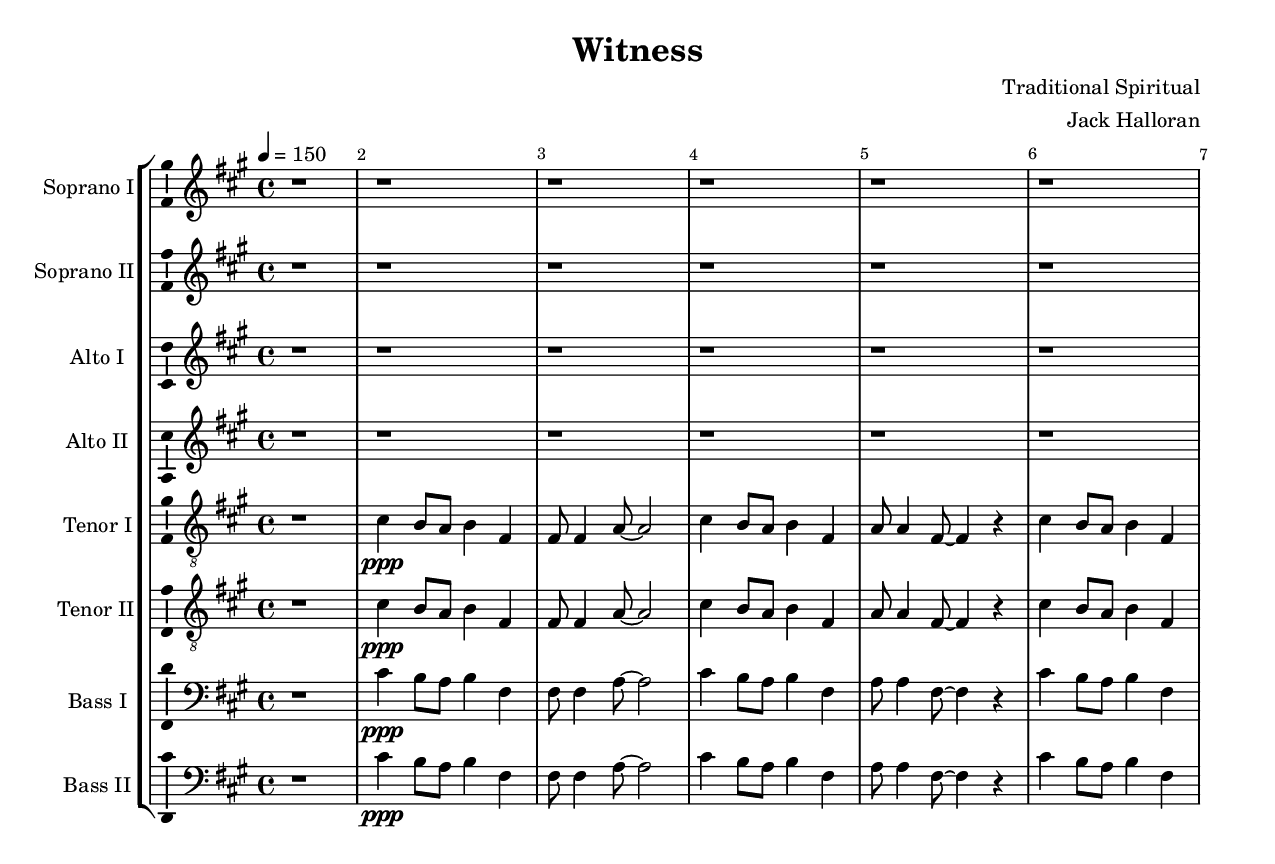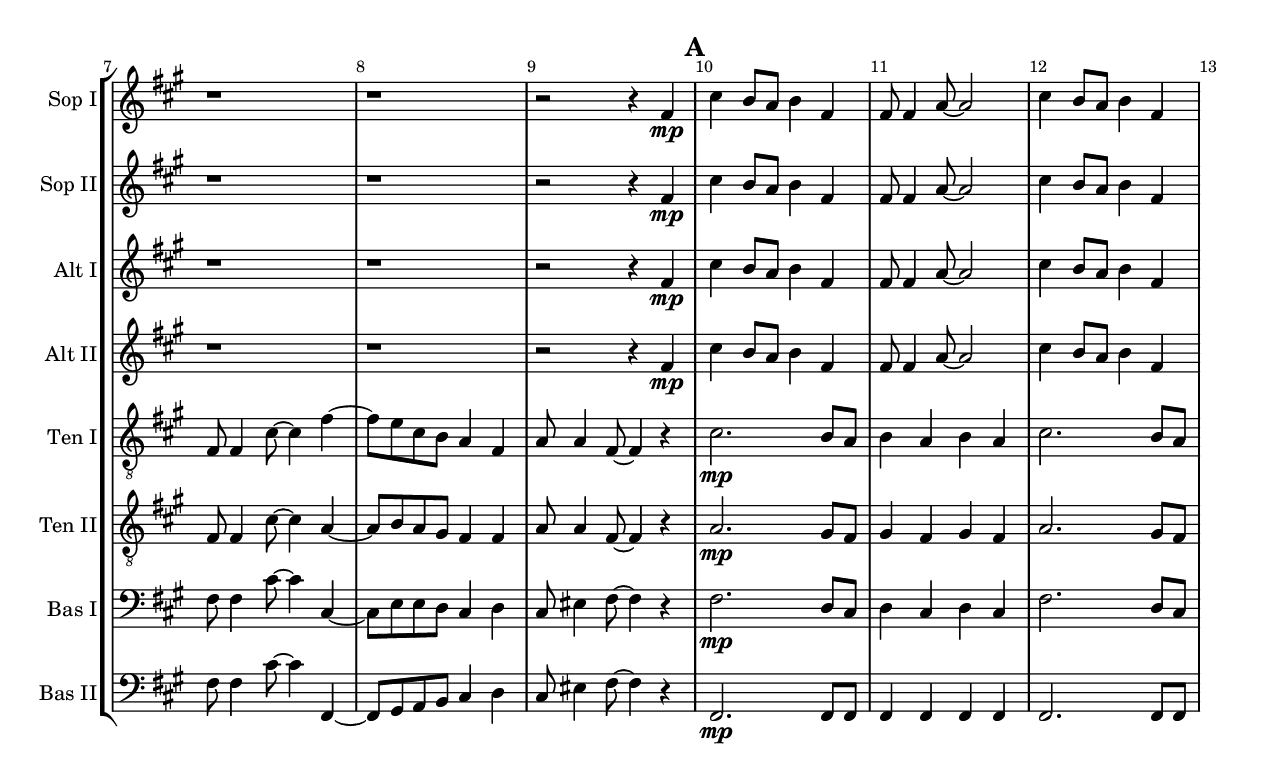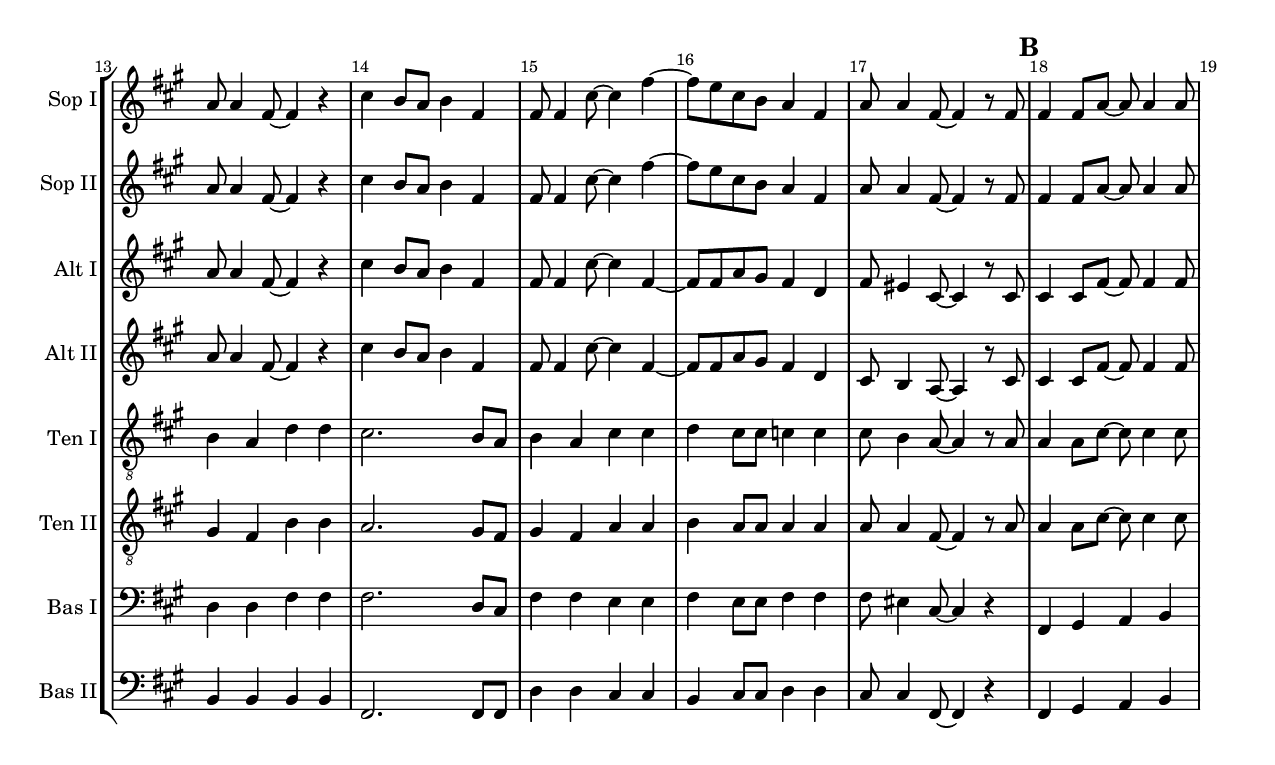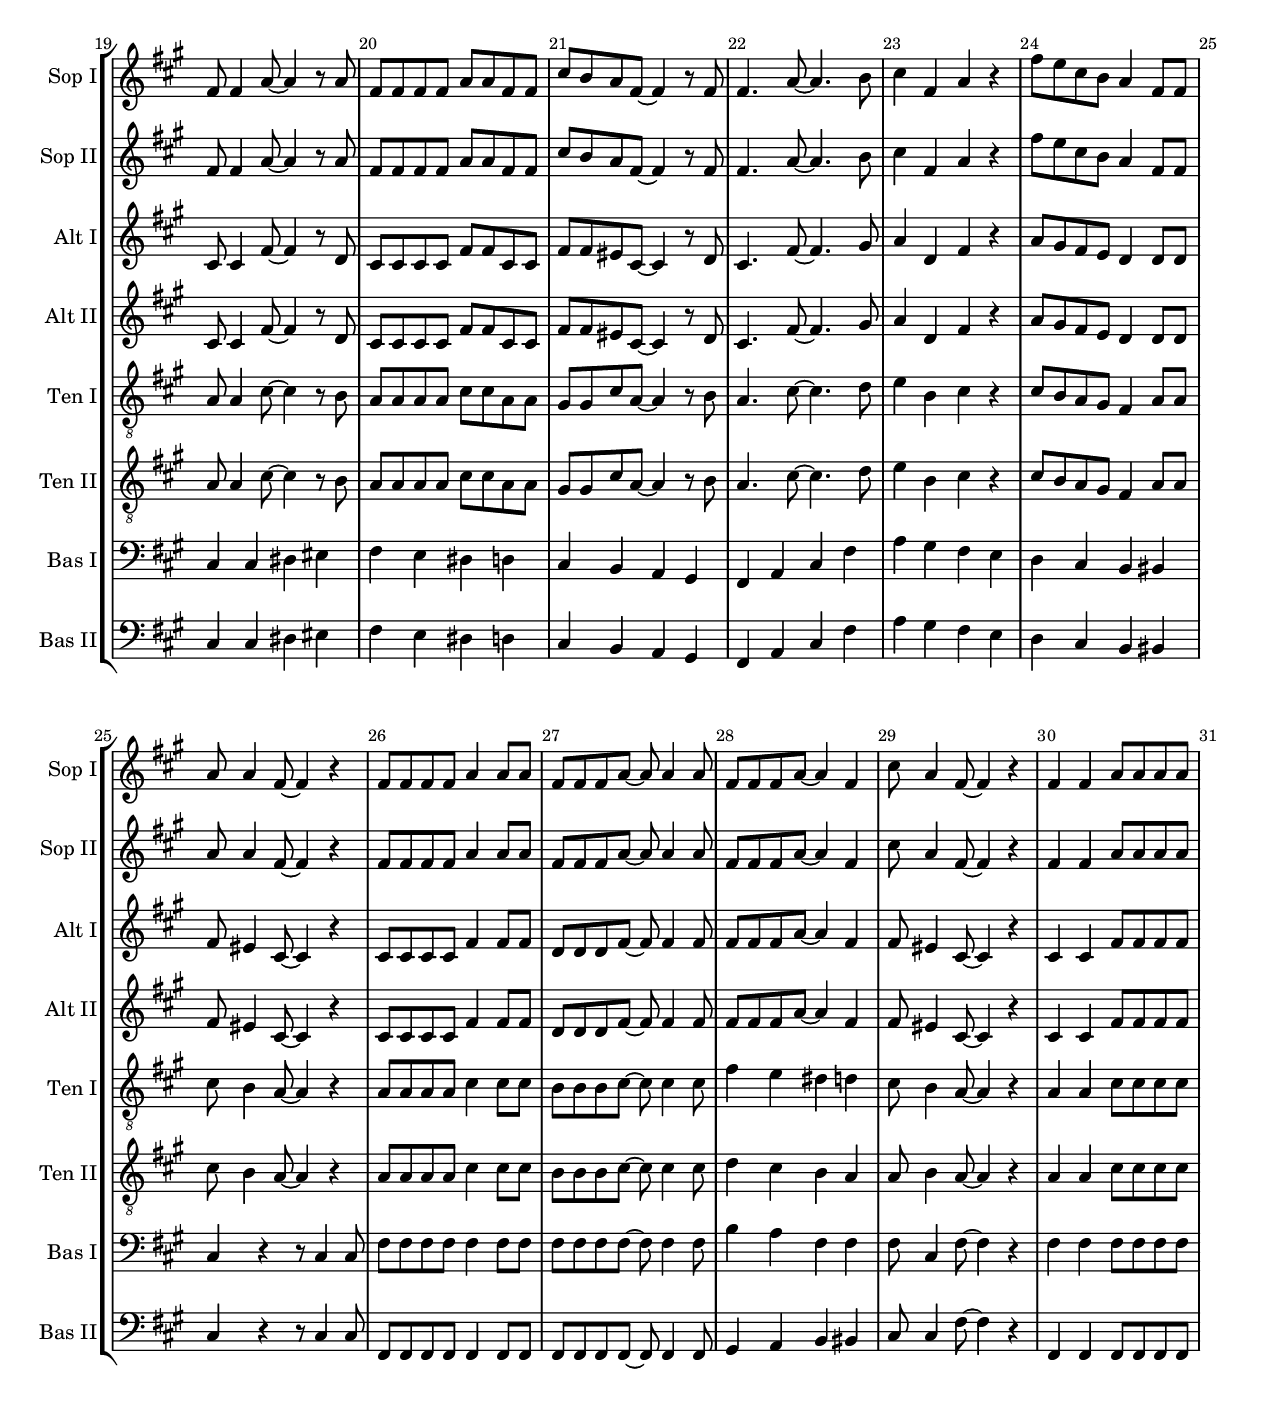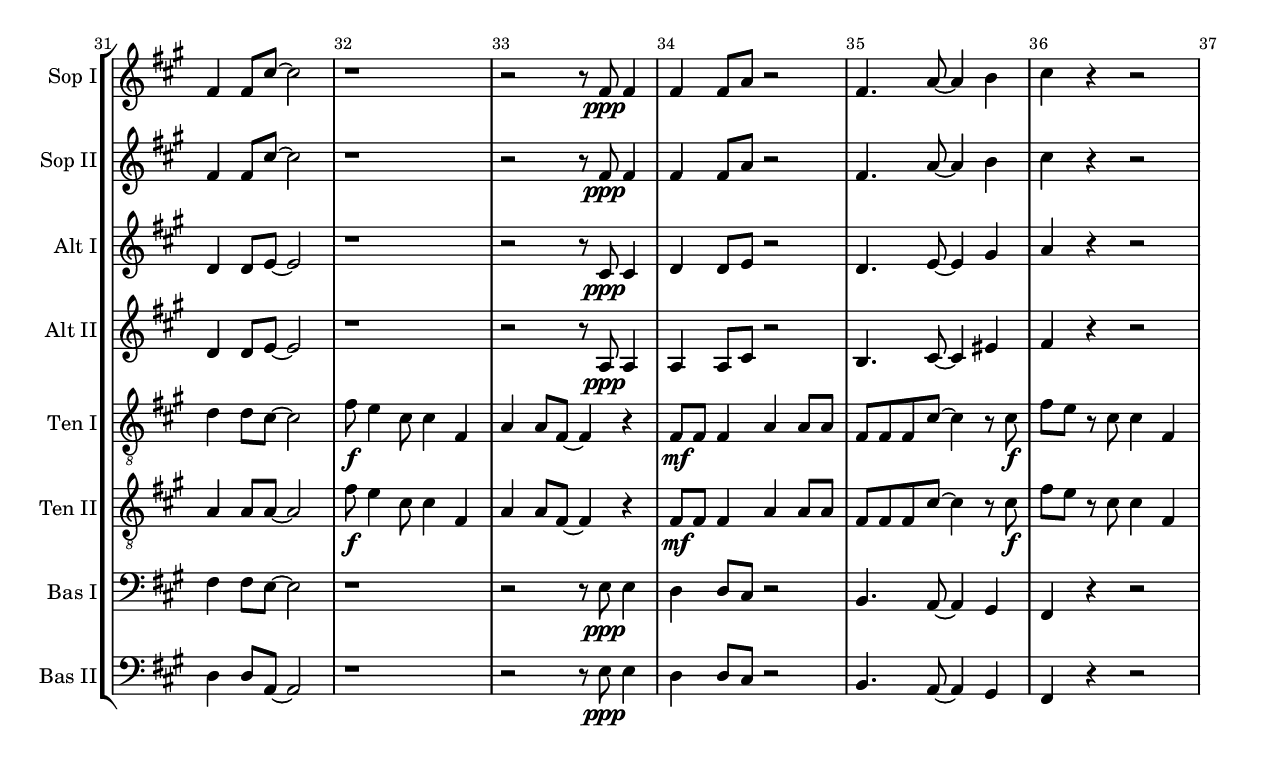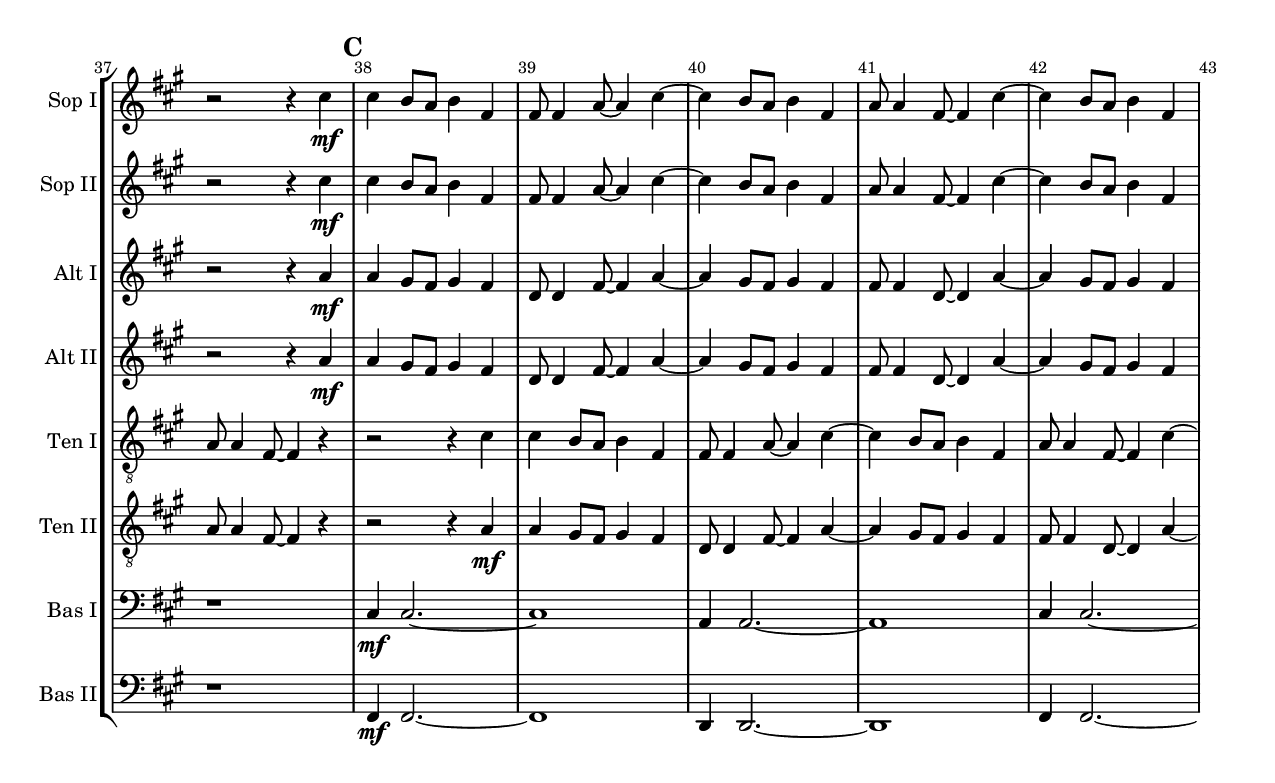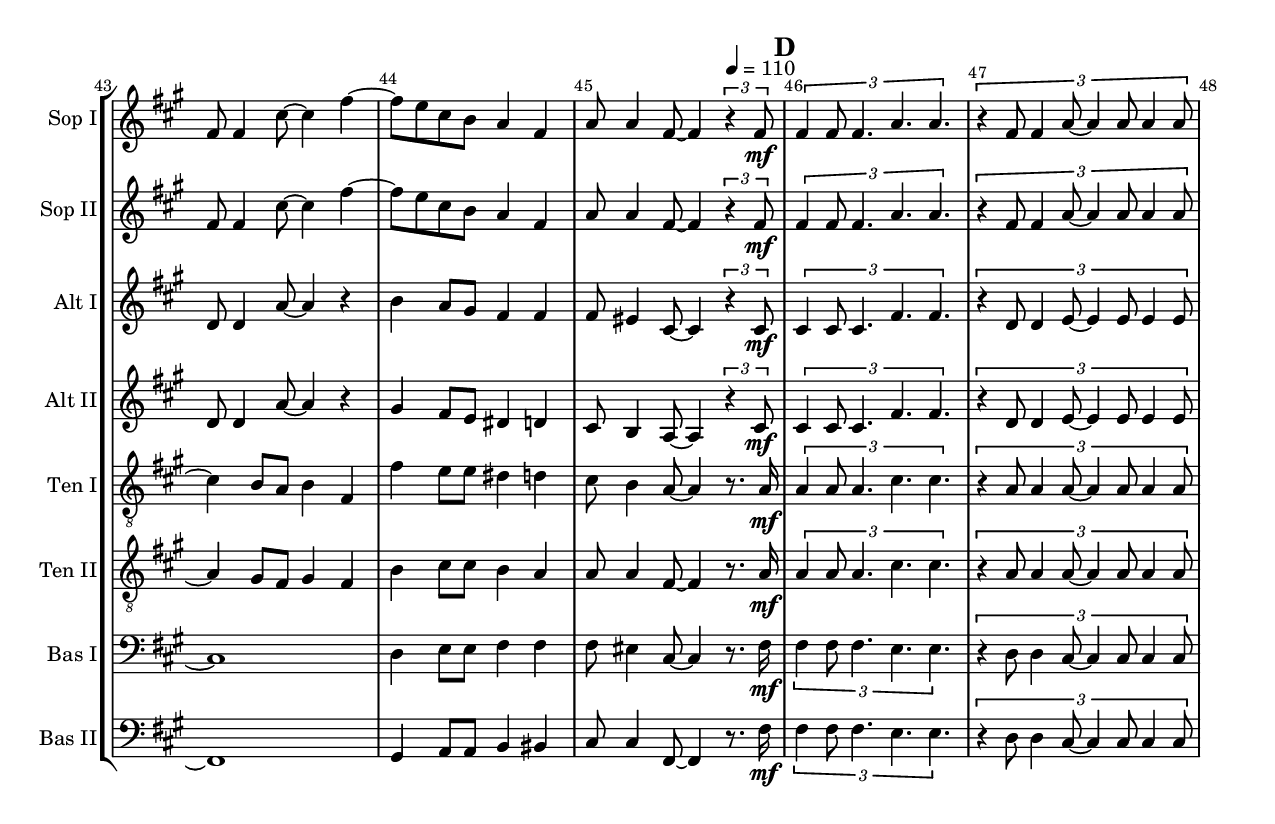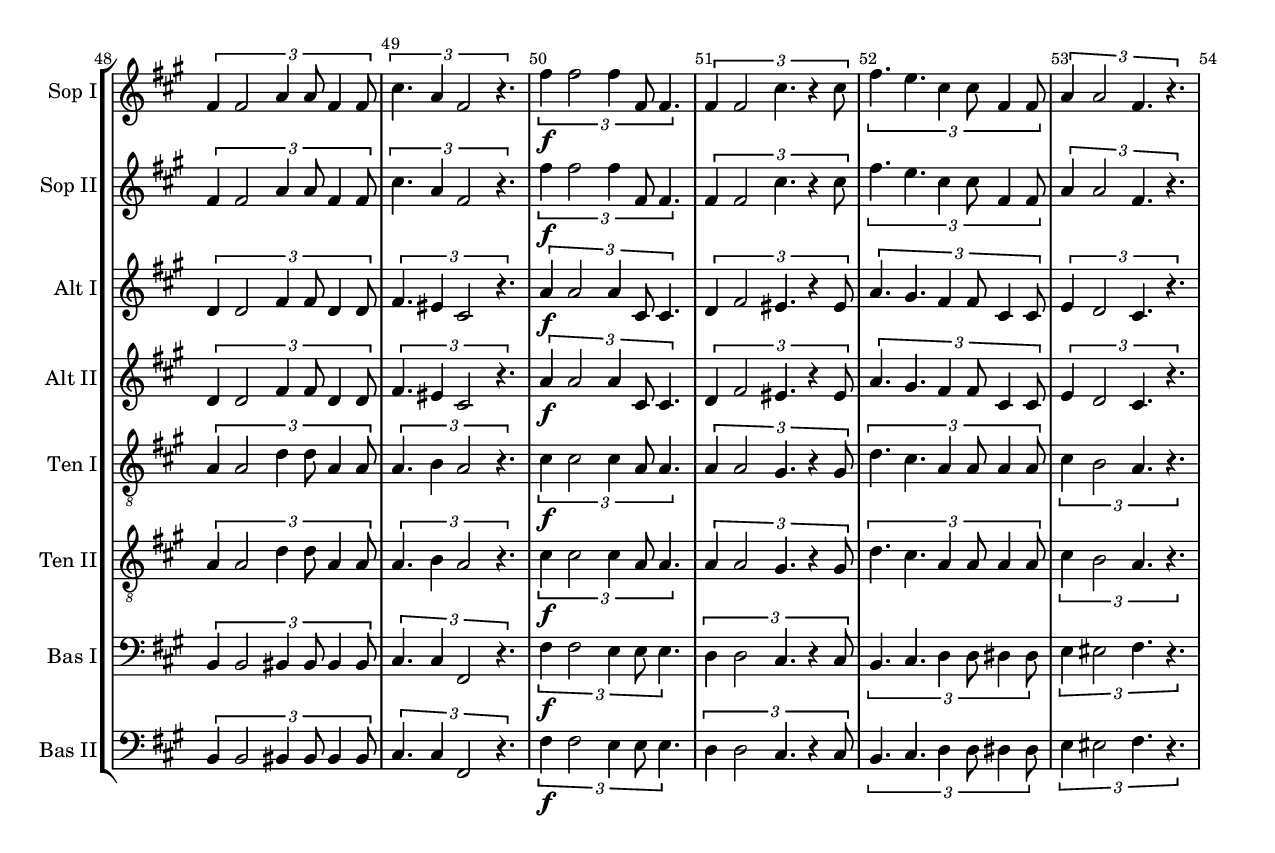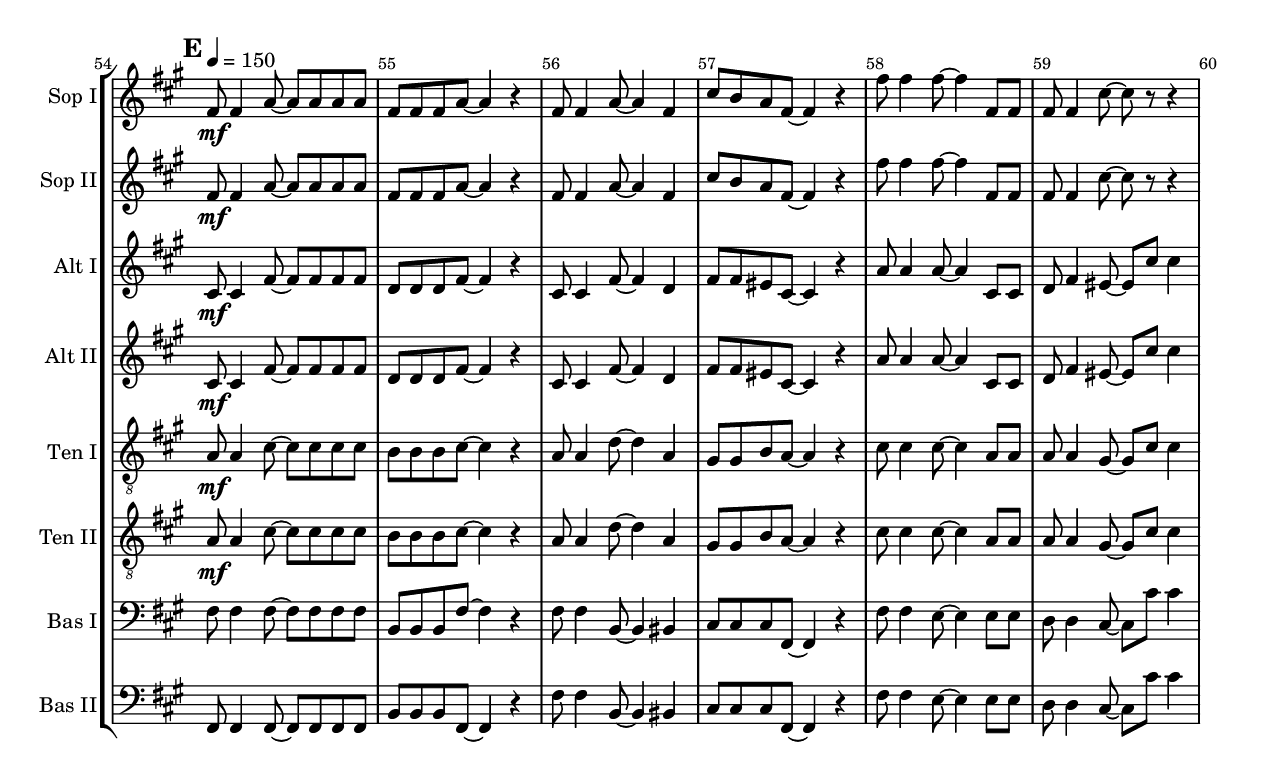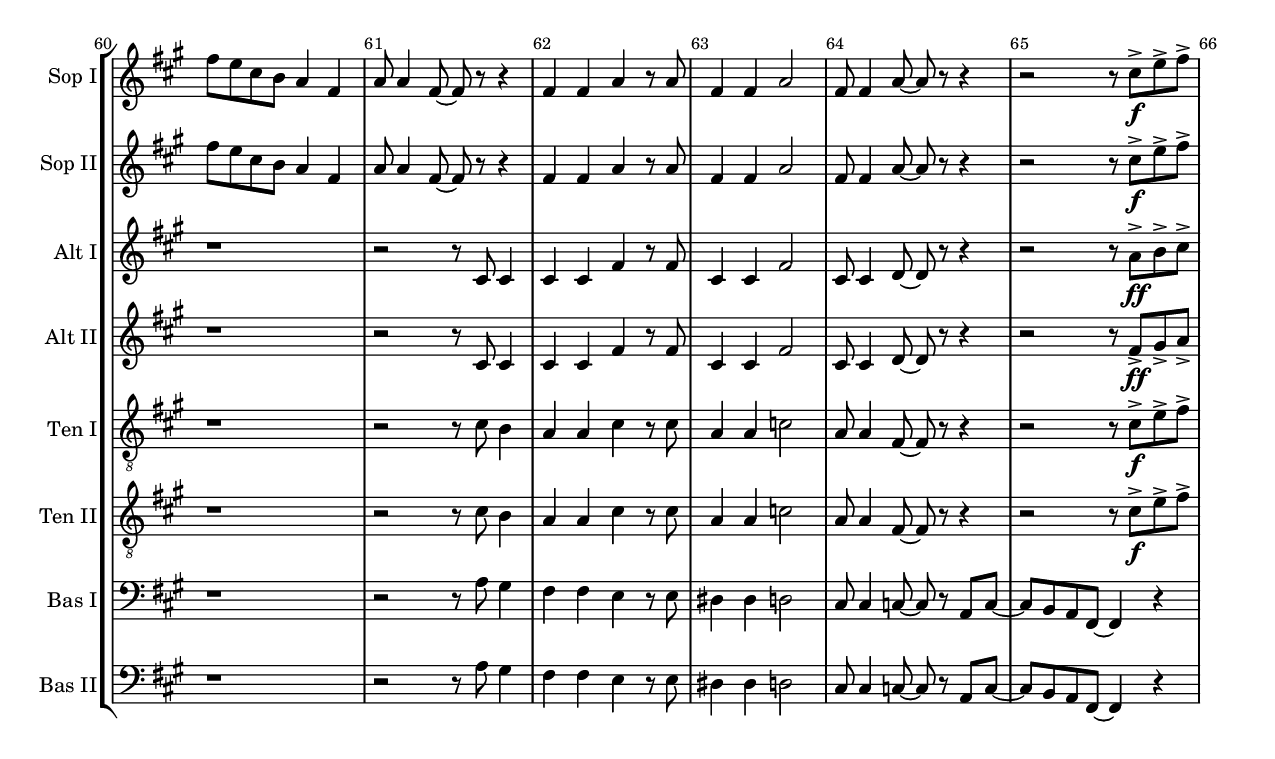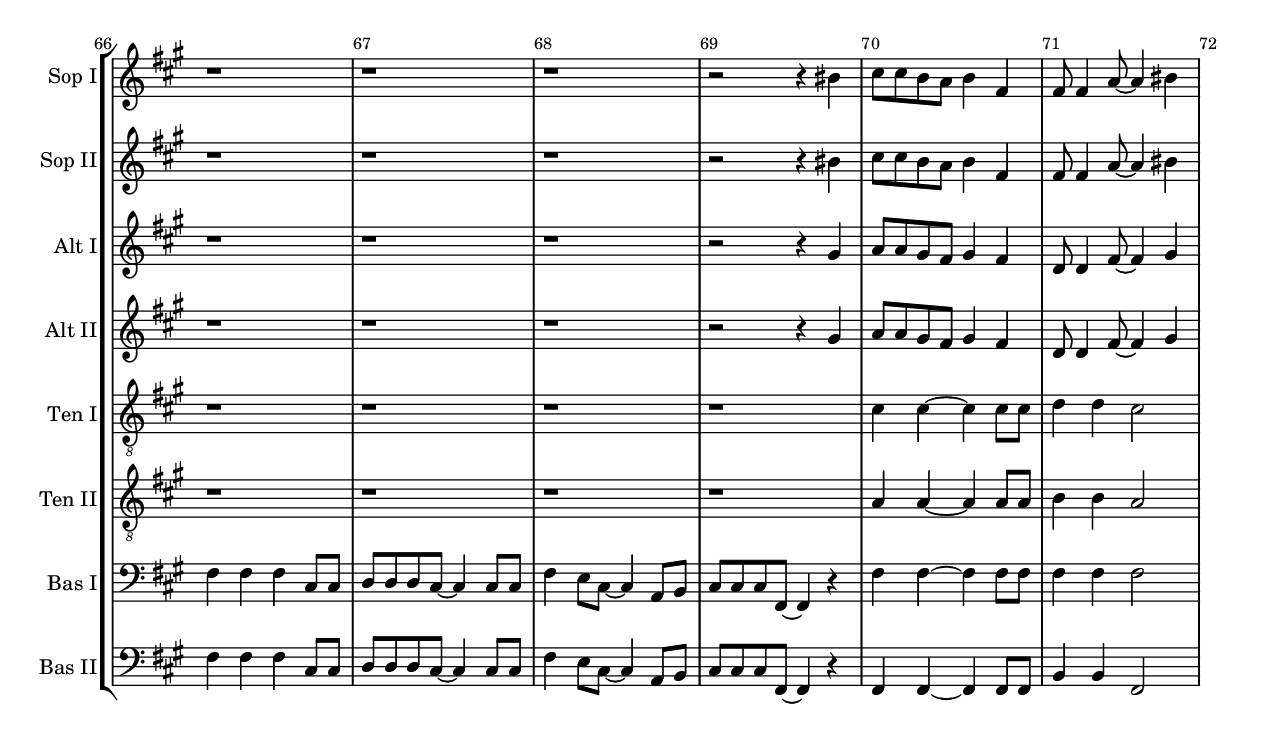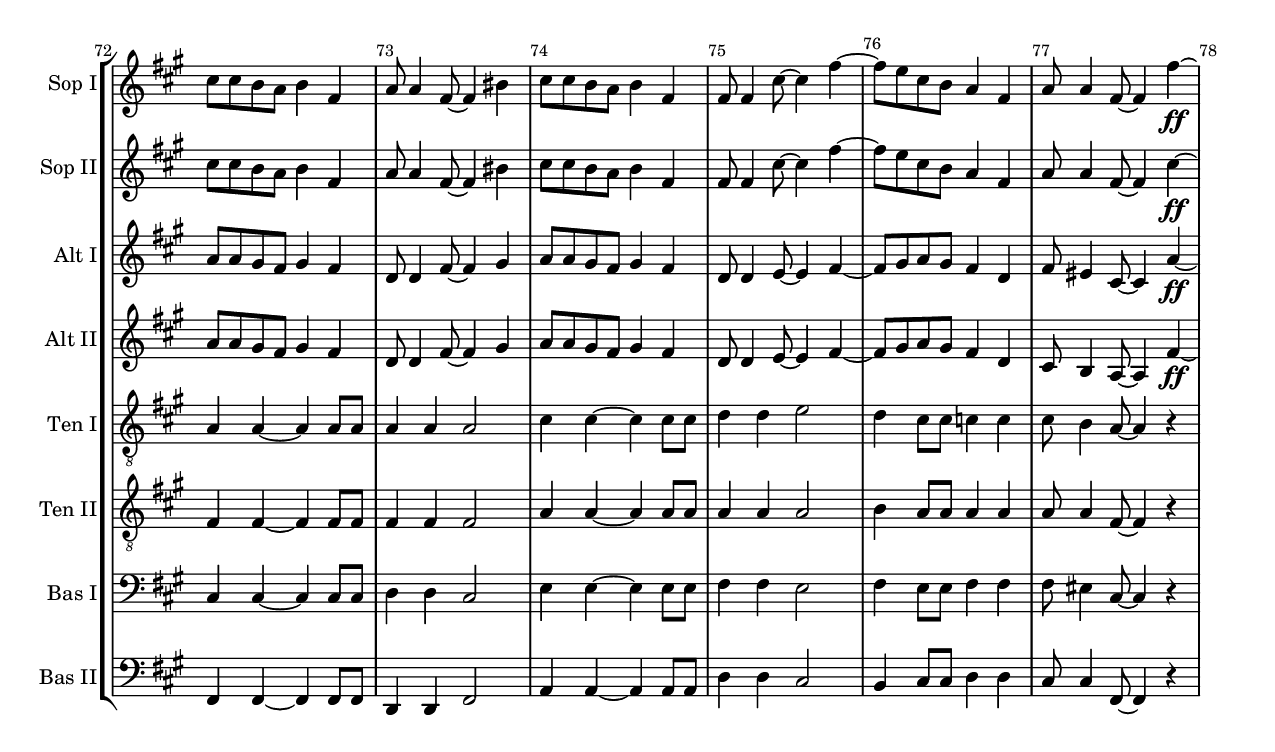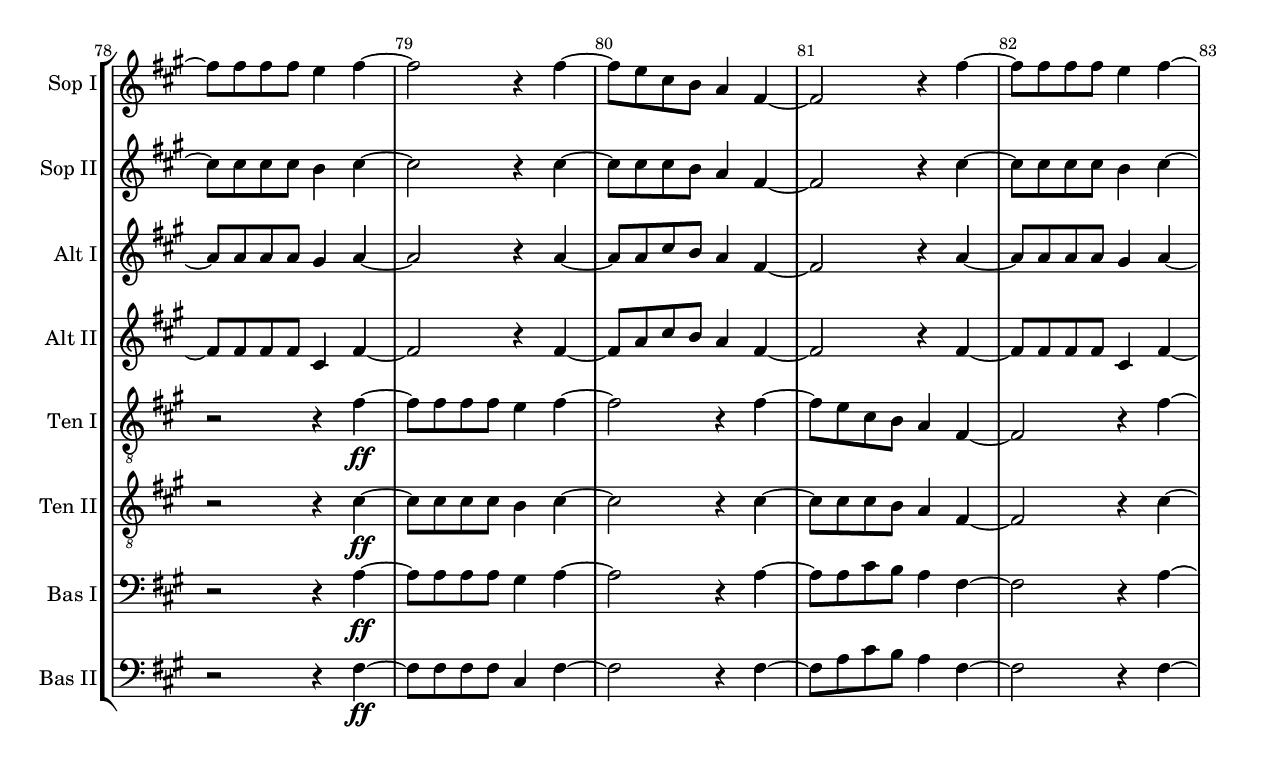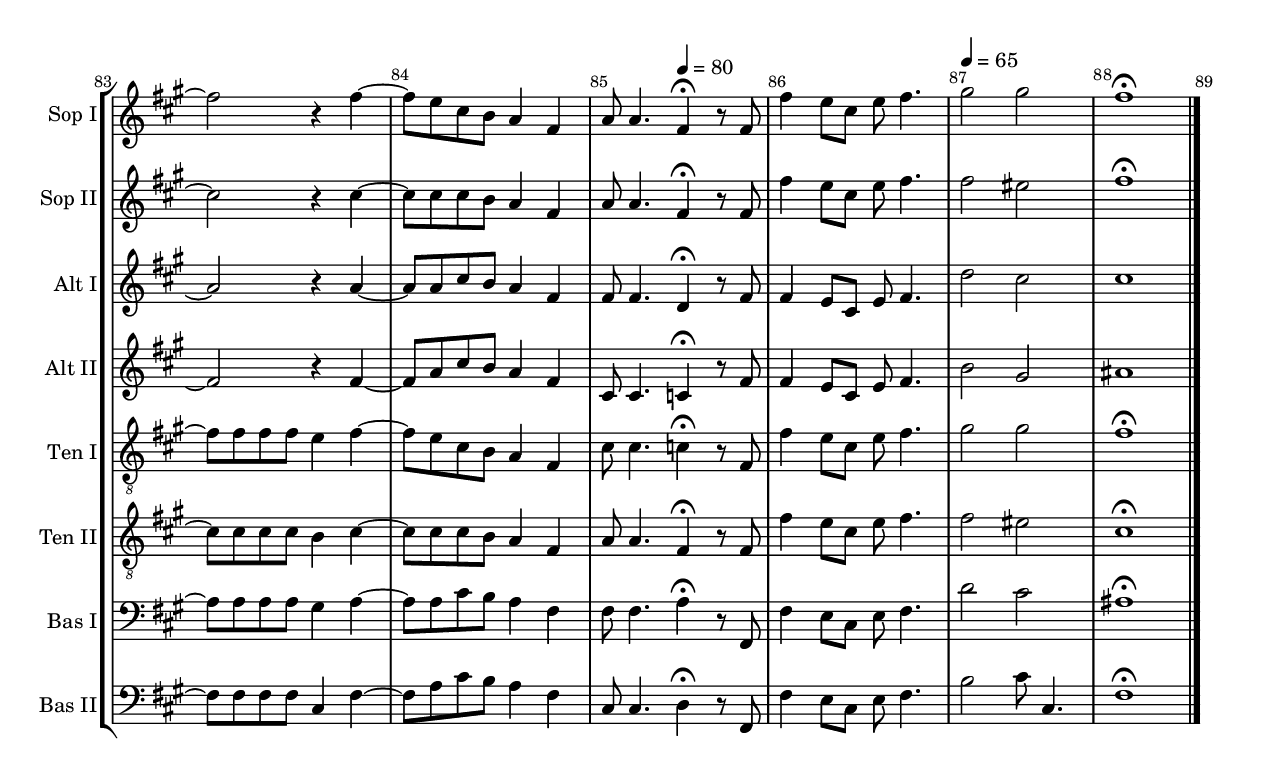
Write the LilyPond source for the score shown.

\version "2.19.49"

\header {
  title = "Witness"
  composer = "Traditional Spiritual"
  arranger = "Jack Halloran"
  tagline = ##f
}

dominantMinVolume = #0.6
dominantMaxVolume = #1.0
dominantPanPosition = #0.8

diminishedMinVolume = #0.3
diminishedMaxVolume = #0.6
diminishedPanPosition = #-0.8

allMinVolume = #0.4
allMaxVolume = #1.0
allPanPosition = #0.0

metronomeMinVolume = #0.4
metronomeMaxVolume = #0.6
metronomePanPosition = #0.0

keyAndTimeSignature = {
  \key fis \minor
  \time 4/4
}

sopranoOneMusic = \relative c' {
  \keyAndTimeSignature
  \tempo 4 = 150
  \set Score.markFormatter = #format-mark-box-letters
  %
  % Extra Measure for Metronome lead-in
  %
  r1 |
  
  %
  % Main music starts here
  %

  r1 |
  r1 |
  r1 |
  r1 |
  r1 |
  r1 |
  r1 |
  r2 r4 fis4\mp |
  
  %
  % A
  %
  \mark \default
  
  cis'4 b8 a8 b4 fis4 |
  fis8 fis4 a8~ a2 |
  cis4 b8 a8 b4 fis4 |
  a8 a4 fis8~ fis4 r4 |
  cis'4 b8 a8 b4 fis4 |
  fis8 fis4 cis'8~ cis4 fis4~ |
  fis8 e8 cis8 b8 a4 fis4 |
  a8 a4 fis8~ fis4 r8 fis8 |

  %
  % B
  %
  \mark \default
  
  fis4 fis8 a8~ a8 a4 a8 |
  fis8 fis4 a8~ a4 r8 a8 |
  fis8 fis8 fis8 fis8 a8 a8 fis8 fis8 |
  cis'8 b8 a8 fis8~ fis4 r8 fis8 |
  fis4. a8~ a4. b8 |
  cis4 fis,4 a4 r4 |
  fis'8 e8 cis8 b8 a4 fis8 fis8 |
  a8 a4 fis8~ fis4 r4 |
  fis8 fis8 fis8 fis8 a4 a8 a8 |
  fis8 fis8 fis8 a8~ a8 a4 a8 |
  fis8 fis8 fis8 a8~ a4 fis4 |
  cis'8 a4 fis8~ fis4 r4 |
  fis4 fis4 a8 a8 a8 a8 |
  fis4 fis8 cis'8~ cis2 |
  r1 |
  r2 r8 fis,8\ppp fis4 |
  fis4 fis8 a8 r2 |
  fis4. a8~ a4 b4 |
  cis4 r4 r2 |
  r2 r4 cis4\mf |
  
  %
  % C
  %
  \mark \default
  
  cis4 b8 a8 b4 fis4 |
  fis8 fis4 a8~ a4 cis4~ |
  cis4 b8 a8 b4 fis4 |
  a8 a4 fis8~ fis4 cis'4~ |
  cis4 b8 a8 b4 fis4 |
  fis8 fis4 cis'8~ cis4 fis4~ |
  fis8 e8 cis8 b8 a4 fis4 |
  a8 a4 fis8~ fis4
  \tempo 4=110
  \tuplet 3/2 { r4 fis8\mf } |
  
  %
  % D
  %
  \mark \default
  
  \tuplet 3/2 { fis4 fis8 fis4. a4. a4. } |
  \tuplet 3/2 { r4 fis8 fis4 a8~ a4 a8 a4 a8 } |
  \tuplet 3/2 { fis4 fis2 a4 a8 fis4 fis8 } |
  \tuplet 3/2 { cis'4. a4 fis2 r4. } |
  \tuplet 3/2 { fis'4\f fis2 fis4 fis,8 fis4. } |
  \tuplet 3/2 { fis4 fis2 cis'4. r4 cis8 } |
  \tuplet 3/2 { fis4. e4. cis4 cis8 fis,4 fis8 } |
  \tuplet 3/2 { a4 a2 fis4. r4. } |
  
  %
  % E
  %
  \mark \default
  \tempo 4=150
  fis8\mf fis4 a8~ a8 a8 a8 a8 |
  fis8 fis8 fis8 a8~ a4 r4 |
  fis8 fis4 a8~ a4 fis4 |
  cis'8 b8 a8 fis8~ fis4 r4 |
  fis'8 fis4 fis8~ fis4 fis,8 fis8 |
  fis8 fis4 cis'8~ cis8 r8 r4 |
  fis8 e8 cis8 b8 a4 fis4 |
  a8 a4 fis8~ fis8 r8 r4 |
  fis4 fis4 a4 r8 a8 |
  fis4 fis4 a2 |
  fis8 fis4 a8~ a8 r8 r4 |
  r2 r8 cis8->\f e8-> fis8-> |
  r1 |
  r1 |
  r1 |
  r2 r4 bis,4 |
  cis8 cis8 b8 a8 b4 fis4 |
  fis8 fis4 a8~ a4 bis4 |
  cis8 cis8 b8 a8 b4 fis4 |
  a8 a4 fis8~ fis4 bis4 |
  cis8 cis8 b8 a8 b4 fis4 |
  fis8 fis4 cis'8~ cis4 fis4~ |
  fis8 e8 cis8 b8 a4 fis4 |
  a8 a4 fis8~ fis4 fis'4~\ff |
  fis8 fis8 fis8 fis8 e4 fis4~ |
  fis2 r4 fis4~ |
  fis8 e8 cis8 b8 a4 fis4~ |
  fis2 r4 fis'4~ |
  fis8 fis8 fis8 fis8 e4 fis4~ |
  fis2 r4 fis4~ |
  fis8 e8 cis8 b8 a4 fis4 |
  a8 a4.
  \tempo 4=80
  fis4\fermata r8 fis8 |
  fis'4 e8 cis8 e8 fis4. |
  \tempo 4=65
  gis2 gis2 |
  fis1\fermata \bar "|."
}

sopranoTwoMusic = \relative c' {
  \keyAndTimeSignature
  
  %
  % Extra Measure for Metronome lead-in
  %
  
  r1 |
  
  %
  % Main music starts here
  %

  r1 |
  r1 |
  r1 |
  r1 |
  r1 |
  r1 |
  r1 |
  r2 r4 fis4\mp |
  
  %
  % A
  %

  cis'4 b8 a8 b4 fis4 |
  fis8 fis4 a8~ a2 |
  cis4 b8 a8 b4 fis4 |
  a8 a4 fis8~ fis4 r4 |
  cis'4 b8 a8 b4 fis4 |
  fis8 fis4 cis'8~ cis4 fis4~ |
  fis8 e8 cis8 b8 a4 fis4 |
  a8 a4 fis8~ fis4 r8 fis8 |

  %
  % B
  %
  
  fis4 fis8 a8~ a8 a4 a8 |
  fis8 fis4 a8~ a4 r8 a8 |
  fis8 fis8 fis8 fis8 a8 a8 fis8 fis8 |
  cis'8 b8 a8 fis8~ fis4 r8 fis8 |
  fis4. a8~ a4. b8 |
  cis4 fis,4 a4 r4 |
  fis'8 e8 cis8 b8 a4 fis8 fis8 |
  a8 a4 fis8~ fis4 r4 |
  fis8 fis8 fis8 fis8 a4 a8 a8 |
  fis8 fis8 fis8 a8~ a8 a4 a8 |
  fis8 fis8 fis8 a8~ a4 fis4 |
  cis'8 a4 fis8~ fis4 r4 |
  fis4 fis4 a8 a8 a8 a8 |
  fis4 fis8 cis'8~ cis2 |
  r1 |
  r2 r8 fis,8\ppp fis4 |
  fis4 fis8 a8 r2 |
  fis4. a8~ a4 b4 |
  cis4 r4 r2 |
  r2 r4 cis4\mf |
  
  %
  % C
  %
  
  cis4 b8 a8 b4 fis4 |
  fis8 fis4 a8~ a4 cis4~ |
  cis4 b8 a8 b4 fis4 |
  a8 a4 fis8~ fis4 cis'4~ |
  cis4 b8 a8 b4 fis4 |
  fis8 fis4 cis'8~ cis4 fis4~ |
  fis8 e8 cis8 b8 a4 fis4 |
  a8 a4 fis8~ fis4  \tuplet 3/2 { r4 fis8\mf } |
  
  %
  % D
  %
  
  \tuplet 3/2 { fis4 fis8 fis4. a4. a4. } |
  \tuplet 3/2 { r4 fis8 fis4 a8~ a4 a8 a4 a8 } |
  \tuplet 3/2 { fis4 fis2 a4 a8 fis4 fis8 } |
  \tuplet 3/2 { cis'4. a4 fis2 r4. } |
  \tuplet 3/2 { fis'4\f fis2 fis4 fis,8 fis4. } |
  \tuplet 3/2 { fis4 fis2 cis'4. r4 cis8 } |
  \tuplet 3/2 { fis4. e4. cis4 cis8 fis,4 fis8 } |
  \tuplet 3/2 { a4 a2 fis4. r4. } |
  
  %
  % E
  %
  
  fis8\mf fis4 a8~ a8 a8 a8 a8 |
  fis8 fis8 fis8 a8~ a4 r4 |
  fis8 fis4 a8~ a4 fis4 |
  cis'8 b8 a8 fis8~ fis4 r4 |
  fis'8 fis4 fis8~ fis4 fis,8 fis8 |
  fis8 fis4 cis'8~ cis8 r8 r4 |
  fis8 e8 cis8 b8 a4 fis4 |
  a8 a4 fis8~ fis8 r8 r4 |
  fis4 fis4 a4 r8 a8 |
  fis4 fis4 a2 |
  fis8 fis4 a8~ a8 r8 r4 |
  r2 r8 cis8->\f e8-> fis8-> |
  r1 |
  r1 |
  r1 |
  r2 r4 bis,4 |
  cis8 cis8 b8 a8 b4 fis4 |
  fis8 fis4 a8~ a4 bis4 |
  cis8 cis8 b8 a8 b4 fis4 |
  a8 a4 fis8~ fis4 bis4 |
  cis8 cis8 b8 a8 b4 fis4 |
  fis8 fis4 cis'8~ cis4 fis4~ |
  fis8 e8 cis8 b8 a4 fis4 |
  a8 a4 fis8~ fis4 cis'4~\ff |
  cis8 cis8 cis8 cis8 b4 cis4~ |
  cis2 r4 cis4~ |
  cis8 cis8 cis8 b8 a4 fis4~ |
  fis2 r4 cis'4~ |
  cis8 cis8 cis8 cis8 b4 cis4~ |
  cis2 r4 cis4~ |
  cis8 cis8 cis8 b8 a4 fis4 |
  a8 a4. fis4\fermata r8 fis8 |
  fis'4 e8 cis8 e8 fis4. |
  fis2 eis2 |
  fis1\fermata \bar "|."
}

altoOneMusic = \relative c' {
  \keyAndTimeSignature
  
  %
  % Extra Measure for Metronome lead-in
  %
  
  r1 |
  
  %
  % Main music starts here
  %

  r1 |
  r1 |
  r1 |
  r1 |
  r1 |
  r1 |
  r1 |
  r2 r4 fis4\mp |
  
  %
  % A
  %

  cis'4 b8 a8 b4 fis4 |
  fis8 fis4 a8~ a2 |
  cis4 b8 a8 b4 fis4 |
  a8 a4 fis8~ fis4 r4 |
  cis'4 b8 a8 b4 fis4 |
  fis8 fis4 cis'8~ cis4 fis,4~ |
  fis8 fis8 a8 gis8 fis4 d4 |
  fis8 eis4 cis8~ cis4 r8 cis8 |

  %
  % B
  %
  
  cis4 cis8 fis8~ fis8 fis4 fis8 |
  cis8 cis4 fis8~ fis4 r8 d8 |
  cis8 cis8 cis8 cis8 fis8 fis8 cis8 cis8 |
  fis8 fis8 eis8 cis8~cis4 r8 d8 |
  cis4. fis8~ fis4. gis8 |
  a4 d,4 fis4 r4 |
  a8 gis8 fis8 e8 d4 d8 d8 |
  fis8 eis4 cis8~ cis4 r4 |
  cis8 cis8 cis8 cis8 fis4 fis8 fis8 |
  d8 d8 d8 fis8~ fis8 fis4 fis8 |
  fis8 fis8 fis8 a8~ a4 fis4 |
  fis8 eis4 cis8~ cis4 r4 |
  cis4 cis4 fis8 fis8 fis8 fis8 |
  d4 d8 e8~ e2 |
  r1 r2 r8 cis8\ppp cis4 |
  d4 d8 e8 r2 |
  d4. e8~ e4 gis4 |
  a4 r4 r2 |
  r2 r4 a4\mf |
  
  %
  % C
  %
  
  a4 gis8 fis8 gis4 fis4 |
  d8 d4 fis8~ fis4 a4~ |
  a4 gis8 fis8 gis4 fis4 |
  fis8 fis4 d8~ d4 a'4~ |
  a4 gis8 fis8 gis4 fis4 |
  d8 d4 a'8~ a4 r4 |
  b4 a8 gis8 fis4 fis4 |
  fis8 eis4 cis8~ cis4 \tuplet 3/2 { r4 cis8\mf } |
  
  %
  % D
  %
  
  \tuplet 3/2 { cis4 cis8 cis4. fis4. fis4. } |
  \tuplet 3/2 { r4 d8 d4 e8~ e4 e8 e4 e8 } |
  \tuplet 3/2 { d4 d2 fis4 fis8 d4 d8 } |
  \tuplet 3/2 { fis4. eis4 cis2 r4. } |
  \tuplet 3/2 { a'4\f a2 a4 cis,8 cis4. } |
  \tuplet 3/2 { d4 fis2 eis4. r4 eis8 } |
  \tuplet 3/2 { a4. gis4. fis4 fis8 cis4 cis8 } |
  \tuplet 3/2 { e4 d2 cis4. r4. } |
  
  %
  % E
  %
  
  cis8\mf cis4 fis8~ fis8 fis8 fis8 fis8 |
  d8 d8 d8 fis8~ fis4 r4 |
  cis8 cis4 fis8~ fis4 d4 |
  fis8 fis8 eis8 cis8~ cis4 r4 |
  a'8 a4 a8~ a4 cis,8 cis8 |
  d8 fis4 eis8~ eis8 cis'8 cis4 |
  r1 |
  r2 r8 cis,8 cis4 |
  cis4 cis4 fis4 r8 fis8 |
  cis4 cis4 fis2 |
  cis8 cis4 d8~ d8 r8 r4 |
  r2 r8 a'8->\ff b8-> cis8-> |
  r1 |
  r1 |
  r1 |
  r2 r4 gis4 |
  a8 a8 gis8 fis8 gis4 fis4 |
  d8 d4 fis8~ fis4 gis4 |
  a8 a8 gis8 fis8 gis4 fis4 |
  d8 d4 fis8~ fis4 gis4 |
  a8 a8 gis8 fis8 gis4 fis4 |
  d8 d4 e8~ e4 fis4~ |
  fis8 gis8 a8 gis8 fis4 d4 |
  fis8 eis4 cis8~ cis4 a'~\ff |
  a8 a8 a8 a8 gis4 a4~ |
  a2 r4 a4~ |
  a8 a8 cis8 b8 a4 fis4~ |
  fis2 r4 a4~ |
  a8 a8 a8 a8 gis4 a4~ |
  a2 r4 a4~ |
  a8 a8 cis8 b8 a4 fis4 |
  fis8 fis4. d4\fermata r8 fis8 |
  fis4 e8 cis8 e8 fis4. |
  d'2 cis2 |
  cis1 \bar "|."
}

altoTwoMusic = \relative c' {
  \keyAndTimeSignature
  
  %
  % Extra Measure for Metronome lead-in
  %
  
  r1 |
  
  %
  % Main music starts here
  %

  r1 |
  r1 |
  r1 |
  r1 |
  r1 |
  r1 |
  r1 |
  r2 r4 fis4\mp |
  
  %
  % A
  %

  cis'4 b8 a8 b4 fis4 |
  fis8 fis4 a8~ a2 |
  cis4 b8 a8 b4 fis4 |
  a8 a4 fis8~ fis4 r4 |
  cis'4 b8 a8 b4 fis4 |
  fis8 fis4 cis'8~ cis4 fis,4~ |
  fis8 fis8 a8 gis8 fis4 d4 |
  cis8 b4 a8~ a4 r8 cis8 |

  %
  % B
  %
  
  cis4 cis8 fis8~ fis8 fis4 fis8 |
  cis8 cis4 fis8~ fis4 r8 d8 |
  cis8 cis8 cis8 cis8 fis8 fis8 cis8 cis8 |
  fis8 fis8 eis8 cis8~cis4 r8 d8 |
  cis4. fis8~ fis4. gis8 |
  a4 d,4 fis4 r4 |
  a8 gis8 fis8 e8 d4 d8 d8 |
  fis8 eis4 cis8~ cis4 r4 |
  cis8 cis8 cis8 cis8 fis4 fis8 fis8 |
  d8 d8 d8 fis8~ fis8 fis4 fis8 |
  fis8 fis8 fis8 a8~ a4 fis4 |
  fis8 eis4 cis8~ cis4 r4 |
  cis4 cis4 fis8 fis8 fis8 fis8 |
  d4 d8 e8~ e2 |
  r1 r2 r8 a,8\ppp a4 |
  a4 a8 cis8 r2 |
  b4. cis8~ cis4 eis4 |
  fis4 r4 r2 |
  r2 r4 a4\mf |
  
  %
  % C
  %
  
  a4 gis8 fis8 gis4 fis4 |
  d8 d4 fis8~ fis4 a4~ |
  a4 gis8 fis8 gis4 fis4 |
  fis8 fis4 d8~ d4 a'4~ |
  a4 gis8 fis8 gis4 fis4 |
  d8 d4 a'8~ a4 r4 |
  gis4 fis8 e8 dis4 d4 |
  cis8 b4 a8~ a4 \tuplet 3/2 { r4 cis8\mf } |
  
  %
  % D
  %
  
  \tuplet 3/2 { cis4 cis8 cis4. fis4. fis4. } |
  \tuplet 3/2 { r4 d8 d4 e8~ e4 e8 e4 e8 } |
  \tuplet 3/2 { d4 d2 fis4 fis8 d4 d8 } |
  \tuplet 3/2 { fis4. eis4 cis2 r4. } |
  \tuplet 3/2 { a'4\f a2 a4 cis,8 cis4. } |
  \tuplet 3/2 { d4 fis2 eis4. r4 eis8 } |
  \tuplet 3/2 { a4. gis4. fis4 fis8 cis4 cis8 } |
  \tuplet 3/2 { e4 d2 cis4. r4. } |
  
  %
  % E
  %
  
  cis8\mf cis4 fis8~ fis8 fis8 fis8 fis8 |
  d8 d8 d8 fis8~ fis4 r4 |
  cis8 cis4 fis8~ fis4 d4 |
  fis8 fis8 eis8 cis8~ cis4 r4 |
  a'8 a4 a8~ a4 cis,8 cis8 |
  d8 fis4 eis8~ eis8 cis'8 cis4 |
  r1 |
  r2 r8 cis,8 cis4 |
  cis4 cis4 fis4 r8 fis8 |
  cis4 cis4 fis2 |
  cis8 cis4 d8~ d8 r8 r4 |
  r2 r8 fis8->\ff gis8-> a8-> |
  r1 |
  r1 |
  r1 |
  r2 r4 gis4 |
  a8 a8 gis8 fis8 gis4 fis4 |
  d8 d4 fis8~ fis4 gis4 |
  a8 a8 gis8 fis8 gis4 fis4 |
  d8 d4 fis8~ fis4 gis4 |
  a8 a8 gis8 fis8 gis4 fis4 |
  d8 d4 e8~ e4 fis4~ |
  fis8 gis8 a8 gis8 fis4 d4 |
  cis8 b4 a8~ a4 fis'~\ff |
  fis8 fis8 fis8 fis8 cis4 fis4~ |
  fis2 r4 fis4~ |
  fis8 a8 cis8 b8 a4 fis4~ |
  fis2 r4 fis4~ |
  fis8 fis8 fis8 fis8 cis4 fis4~ |
  fis2 r4 fis4~ |
  fis8 a8 cis8 b8 a4 fis4 |
  cis8 cis4. c4\fermata r8 fis8 |
  fis4 e8 cis8 e8 fis4. |
  b2 gis2 |
  ais1 \bar "|."
}

tenorOneMusic = \relative c' {
  \keyAndTimeSignature
  \clef "treble_8"
  
  %
  % Extra Measure for Metronome lead-in
  %
  
  r1 |
  
  %
  % Main music starts here
  %

  cis4\ppp b8 a8 b4 fis4 |
  fis8 fis4 a8~ a2 |
  cis4 b8 a8 b4 fis4 |
  a8 a4 fis8~ fis4 r4 |
  cis'4 b8 a8 b4 fis4 |
  fis8 fis4 cis'8~ cis4 fis4~ |
  fis8 e8 cis8 b8 a4 fis4 |
  a8 a4 fis8~ fis4 r4 |
  
  %
  % A
  %
  
  cis'2.\mp b8 a8 |
  b4 a4 b4 a4 |
  cis2. b8 a8 |
  b4 a4 d4 d4 |
  cis2. b8 a8 |
  b4 a4 cis4 cis4 |
  d4 cis8 cis8 c4 c4 |
  cis8 b4 a8~ a4 r8 a8 |
  
  %
  % B
  %
  
  a4 a8 cis8~ cis8 cis4 cis8 |
  a8 a4 cis8~ cis4 r8 b8 |
  a8 a8 a8 a8 cis8 cis8 a8 a8 |
  gis8 gis8 cis8 a8~ a4 r8 b8 |
  a4. cis8~ cis4. d8 |
  e4 b4 cis4 r4 |
  cis8 b8 a8 gis8 fis4 a8 a8 |
  cis8 b4 a8~ a4 r4 |
  a8 a8 a8 a8 cis4 cis8 cis8 |
  b8 b8 b8 cis8~ cis8 cis4 cis8 |
  fis4 e4 dis4 d4 |
  cis8 b4 a8~ a4 r4 |
  a4 a4 cis8 cis8 cis8 cis8 |
  d4 d8 cis8~ cis2 |
  fis8\f e4 cis8 cis4 fis,4 |
  a4 a8 fis8~ fis4 r4 |
  fis8\mf fis8 fis4 a4 a8 a8 |
  fis8 fis8 fis8 cis'8~ cis4 r8 cis8\f |
  fis8 e8 r8 cis8 cis4 fis,4 |
  a8 a4 fis8~ fis4 r4 |
  
  %
  % C
  %
  
  r2 r4 cis'4 |
  cis4 b8 a8 b4 fis4 |
  fis8 fis4 a8~ a4 cis4~ |
  cis4 b8 a8 b4 fis4 |
  a8 a4 fis8~ fis4 cis'4~ |
  cis4 b8 a8 b4 fis4 |
  fis'4 e8 e8 dis4 d4 |
  cis8 b4 a8~ a4 r8. a16\mf |
  
  %
  % D
  %
  
  \tuplet 3/2 { a4 a8 a4. cis4. cis4. } |
  \tuplet 3/2 { r4 a8 a4 a8~ a4 a8 a4 a8 } |
  \tuplet 3/2 { a4 a2 d4 d8 a4 a8 } |
  \tuplet 3/2 { a4. b4 a2 r4. } |
  \tuplet 3/2 { cis4\f cis2 cis4 a8 a4. } |
  \tuplet 3/2 { a4 a2 gis4. r4 gis8 } |
  \tuplet 3/2 { d'4. cis4. a4 a8 a4 a8 } |
  \tuplet 3/2 { cis4 b2 a4. r4. } |
  
  %
  % E
  %
  
  a8\mf a4 cis8~ cis8 cis8 cis8 cis8 |
  b8 b8 b8 cis8~ cis4 r4 |
  a8 a4 d8~ d4 a4 |
  gis8 gis8 b8 a8~ a4 r4 |
  cis8 cis4 cis8~ cis4 a8 a8 |
  a8 a4 gis8~ gis8 cis8 cis4 |
  r1 |
  r2 r8 cis8 b4 |
  a4 a4 cis4 r8 cis8 |
  a4 a4 c2 |
  a8 a4 fis8~ fis8 r8 r4 |
  r2 r8 cis'->\f e8-> fis-> |
  r1 |
  r1 |
  r1 |
  r1 |
  cis4 cis4~ cis4 cis8 cis8 |
  d4 d4 cis2 |
  a4 a4~ a4 a8 a8 |
  a4 a4 a2 |
  cis4 cis4~ cis4 cis8 cis8 |
  d4 d4 e2 |
  d4 cis8 cis8 c4 c4 |
  cis8 b4 a8~ a4 r4 |
  r2 r4 fis'4~\ff |
  fis8 fis8 fis8 fis8 e4 fis4~ |
  fis2 r4 fis4~ |
  fis8 e8 cis8 b8 a4 fis4~ |
  fis2 r4 fis'4~ |
  fis8 fis8 fis8 fis8 e4 fis4~ |
  fis8 e8 cis8 b8 a4 fis4 |
  cis'8 cis4. c4\fermata r8 fis,8 |
  fis'4 e8 cis8 e8 fis4. |
  gis2 gis2 |
  fis1\fermata \bar "|."
}

tenorTwoMusic = \relative c' {
  \keyAndTimeSignature
  \clef "treble_8"
  
  %
  % Extra Measure for Metronome lead-in
  %
  
  r1 |
  
  %
  % Main music starts here
  %

  cis4\ppp b8 a8 b4 fis4 |
  fis8 fis4 a8~ a2 |
  cis4 b8 a8 b4 fis4 |
  a8 a4 fis8~ fis4 r4 |
  cis'4 b8 a8 b4 fis4 |
  fis8 fis4 cis'8~ cis4 a4~ |
  a8 b8 a8 gis8 fis4 fis4 |
  a8 a4 fis8~ fis4 r4 |
  
  %
  % A
  %
  
  a2.\mp gis8 fis8 |
  gis4 fis4 gis4 fis4 |
  a2. gis8 fis8 |
  gis4 fis4 b4 b4 |
  a2. gis8 fis8 |
  gis4 fis4 a4 a4 |
  b4 a8 a8 a4 a4 |
  a8 a4 fis8~ fis4 r8 a8 |
  
  %
  % B
  %
  
  a4 a8 cis8~ cis8 cis4 cis8 |
  a8 a4 cis8~ cis4 r8 b8 |
  a8 a8 a8 a8 cis8 cis8 a8 a8 |
  gis8 gis8 cis8 a8~ a4 r8 b8 |
  a4. cis8~ cis4. d8 |
  e4 b4 cis4 r4 |
  cis8 b8 a8 gis8 fis4 a8 a8 |
  cis8 b4 a8~ a4 r4 |
  a8 a8 a8 a8 cis4 cis8 cis8 |
  b8 b8 b8 cis8~ cis8 cis4 cis8 |
  d4 cis4 b4 a4 |
  a8 b4 a8~ a4 r4 |
  a4 a4 cis8 cis8 cis8 cis8 |
  a4 a8 a8~ a2 |
  fis'8\f e4 cis8 cis4 fis,4 |
  a4 a8 fis8~ fis4 r4 |
  fis8\mf fis8 fis4 a4 a8 a8 |
  fis8 fis8 fis8 cis'8~ cis4 r8 cis8\f |
  fis8 e8 r8 cis8 cis4 fis,4 |
  a8 a4 fis8~ fis4 r4 |
  
  %
  % C
  %
  
  r2 r4 a4\mf |
  a4 gis8 fis8 gis4 fis4 |
  d8 d4 fis8~ fis4 a4~ |
  a4 gis8 fis8 gis4 fis4 |
  fis8 fis4 d8~ d4 a'4~ |
  a4 gis8 fis8 gis4 fis4 |
  b4 cis8 cis8 b4 a4 |
  a8 a4 fis8~ fis4 r8. a16\mf |
  
  %
  % D
  %
  
  \tuplet 3/2 { a4 a8 a4. cis4. cis4. } |
  \tuplet 3/2 { r4 a8 a4 a8~ a4 a8 a4 a8 } |
  \tuplet 3/2 { a4 a2 d4 d8 a4 a8 } |
  \tuplet 3/2 { a4. b4 a2 r4. } |
  \tuplet 3/2 { cis4\f cis2 cis4 a8 a4. } |
  \tuplet 3/2 { a4 a2 gis4. r4 gis8 } |
  \tuplet 3/2 { d'4. cis4. a4 a8 a4 a8 } |
  \tuplet 3/2 { cis4 b2 a4. r4. } |
  
  %
  % E
  %
  
  a8\mf a4 cis8~ cis8 cis8 cis8 cis8 |
  b8 b8 b8 cis8~ cis4 r4 |
  a8 a4 d8~ d4 a4 |
  gis8 gis8 b8 a8~ a4 r4 |
  cis8 cis4 cis8~ cis4 a8 a8 |
  a8 a4 gis8~ gis8 cis8 cis4 |
  r1 |
  r2 r8 cis8 b4 |
  a4 a4 cis4 r8 cis8 |
  a4 a4 c2 |
  a8 a4 fis8~ fis8 r8 r4 |
  r2 r8 cis'->\f e8-> fis-> |
  r1 |
  r1 |
  r1 |
  r1 |
  a,4 a4~ a4 a8 a8 |
  b4 b4 a2 |
  fis4 fis4~ fis4 fis8 fis8 |
  fis4 fis4 fis2 |
  a4 a4~ a4 a8 a8 |
  a4 a4 a2 |
  b4 a8 a8 a4 a4 |
  a8 a4 fis8~ fis4 r4 |
  r2 r4 cis'4~\ff |
  cis8 cis8 cis8 cis8 b4 cis4~ |
  cis2 r4 cis4~ |
  cis8 cis8 cis8 b8 a4 fis4~ |
  fis2 r4 cis'4~ |
  cis8 cis8 cis8 cis8 b4 cis4~ |
  cis8 cis8 cis8 b8 a4 fis4 |
  a8 a4. fis4\fermata r8 fis8 |
  fis'4 e8 cis8 e8 fis4. |
  fis2 eis2 |
  cis1\fermata \bar "|."
}

bassOneMusic = \relative c' {
  \keyAndTimeSignature
  \clef bass
  
  %
  % Extra Measure for Metronome lead-in
  %
  
  r1 |
  
  %
  % Main music starts here
  %

  cis4\ppp b8 a8 b4 fis4 |
  fis8 fis4 a8~ a2 |
  cis4 b8 a8 b4 fis4 |
  a8 a4 fis8~ fis4 r4 |
  cis'4 b8 a8 b4 fis4 |
  fis8 fis4 cis'8~ cis4 cis,4~ |
  cis8 e8 e8 d8 cis4 d4 |
  cis8 eis4 fis8~ fis4 r4 |
  
  %
  % A
  %
  
  fis2.\mp d8 cis8 |
  d4 cis4 d4 cis4 |
  fis2. d8 cis8 |
  d4 d4 fis4 fis4 |
  fis2. d8 cis8 |
  fis4 fis4 e4 e4 |
  fis4 e8 e8 fis4 fis4 |
  fis8 eis4 cis8~ cis4 r4 |
  
  %
  % B
  %
  
  fis,4 gis4 a4 b4 |
  cis4 cis4 dis4 eis4 |
  fis4 e4 dis4 d4 |
  cis4 b4 a4 gis4 |
  fis4 a4 cis4 fis4 |
  a4 gis4 fis4 e4 |
  d4 cis4 b4 bis4 |
  cis4 r4 r8 cis4 cis8 |
  fis8 fis8 fis8 fis8 fis4 fis8 fis8 |
  fis8 fis8 fis8 fis8~ fis8 fis4 fis8 |
  b4 a4 fis4 fis4 |
  fis8 cis4 fis8~ fis4 r4 |
  fis4 fis4 fis8 fis8 fis8 fis8 |
  fis4 fis8 e8~ e2 |
  r1 |
  r2 r8 e8\ppp e4 |
  d4 d8 cis8 r2 |
  b4. a8~ a4 gis4 |
  fis4 r4 r2 |
  r1 |
  
  %
  % C
  %
  
  cis'4\mf cis2.~ |
  cis1 |
  a4 a2.~ |
  a1 |
  cis4 cis2.~ |
  cis1 |
  d4 e8 e8 fis4 fis4 |
  fis8 eis4 cis8~ cis4 r8. fis16\mf |
  
  %
  % D
  %
  
  \tuplet 3/2 { fis4 fis8 fis4. e4. e4. } |
  \tuplet 3/2 { r4 d8 d4 cis8~ cis4 cis8 cis4 cis8 } |
  \tuplet 3/2 { b4 b2 bis4 bis8 bis4 bis8 } |
  \tuplet 3/2 { cis4. cis4 fis,2 r4. } |
  \tuplet 3/2 { fis'4\f fis2 e4 e8 e4. } |
  \tuplet 3/2 { d4 d2 cis4. r4 cis8 } |
  \tuplet 3/2 { b4. cis4. d4 d8 dis4 dis8 } |
  \tuplet 3/2 { e4 eis2 fis4. r4. } |
  
  %
  % E
  %
  
  fis8 fis4 fis8~ fis8 fis8 fis8 fis8 |
  b,8 b8 b8 fis'8~ fis4 r4 |
  fis8 fis4 b,8~ b4 bis4 |
  cis8 cis8 cis8 fis,8~ fis4 r4 |
  fis'8 fis4 e8~ e4 e8 e8 |
  d8 d4 cis8~ cis8 cis'8 cis4 |
  r1 |
  r2 r8 a8 gis4 |
  fis4 fis4 e4 r8 e8 |
  dis4 dis4 d2 |
  cis8 cis4 c8~ c8 r8 a8 c8~ |
  c8 b8 a8 fis8~ fis4 r4 |
  fis'4 fis4 fis4 cis8 cis8 |
  d8 d8 d8 cis8~ cis4 cis8 cis8 |
  fis4 e8 cis8~ cis4 a8 b8 |
  cis8 cis8 cis8 fis,8~ fis4 r4 |
  fis'4 fis4~ fis4 fis8 fis8 |
  fis4 fis4 fis2 |
  cis4 cis4~ cis4 cis8 cis8 |
  d4 d4 cis2 |
  e4 e4~ e4 e8 e8 |
  fis4 fis4 e2 |
  fis4 e8 e8 fis4 fis4 |
  fis8 eis4 cis8~ cis4 r4 |
  r2 r4 a'4~\ff |
  a8 a8 a8 a8 gis4 a4~ |
  a2 r4 a4~ |
  a8 a8 cis8 b8 a4 fis4~ |
  fis2 r4 a4~ |
  a8 a8 a8 a8 gis4 a4~ |
  a8 a8 cis8 b8 a4 fis4 |
  fis8 fis4. a4\fermata r8 fis,8 |
  fis'4 e8 cis8 e8 fis4. |
  d'2 cis2 |
  ais1\fermata \bar "|."
}

bassTwoMusic = \relative c' {
  \keyAndTimeSignature
  \clef bass
  
  %
  % Extra Measure for Metronome lead-in
  %
  
  r1 |
  
  %
  % Main music starts here
  %

  cis4\ppp b8 a8 b4 fis4 |
  fis8 fis4 a8~ a2 |
  cis4 b8 a8 b4 fis4 |
  a8 a4 fis8~ fis4 r4 |
  cis'4 b8 a8 b4 fis4 |
  fis8 fis4 cis'8~ cis4 fis,,4~ |
  fis8 gis8 a8 b8 cis4 d4 |
  cis8 eis4 fis8~ fis4 r4 |
  
  %
  % A
  %
  
  fis,2.\mp fis8 fis8 |
  fis4 fis4 fis4 fis4 |
  fis2. fis8 fis8 |
  b4 b4 b4 b4 |
  fis2. fis8 fis8 |
  d'4 d4 cis4 cis4 |
  b4 cis8 cis8 d4 d4 |
  cis8 cis4 fis,8~ fis4 r4
  
  %
  % B
  %
  
  fis4 gis4 a4 b4 |
  cis4 cis4 dis4 eis4 |
  fis4 e4 dis4 d4 |
  cis4 b4 a4 gis4 |
  fis4 a4 cis4 fis4 |
  a4 gis4 fis4 e4 |
  d4 cis4 b4 bis4 |
  cis4 r4 r8 cis4 cis8 |
  fis,8 fis8 fis8 fis8 fis4 fis8 fis8 |
  fis8 fis8 fis8 fis8~ fis8 fis4 fis8 |
  gis4 a4 b4 bis4 |
  cis8 cis4 fis8~ fis4 r4 |
  fis,4 fis4 fis8 fis8 fis8 fis8 |
  d'4 d8 a8~ a2 |
  r1 |
  r2 r8 e'8\ppp e4 |
  d4 d8 cis8 r2 |
  b4. a8~ a4 gis4 |
  fis4 r4 r2 |
  r1 |
  
  %
  % C
  %
  
  fis4\mf fis2.~ |
  fis1 |
  d4 d2.~ |
  d1 |
  fis4 fis2.~ |
  fis1 |
  gis4 a8 a8 b4 bis4 |
  cis8 cis4 fis,8~ fis4 r8. fis'16\mf |
  
  %
  % D
  %
  
  \tuplet 3/2 { fis4 fis8 fis4. e4. e4. } |
  \tuplet 3/2 { r4 d8 d4 cis8~ cis4 cis8 cis4 cis8 } |
  \tuplet 3/2 { b4 b2 bis4 bis8 bis4 bis8 } |
  \tuplet 3/2 { cis4. cis4 fis,2 r4. } |
  \tuplet 3/2 { fis'4\f fis2 e4 e8 e4. } |
  \tuplet 3/2 { d4 d2 cis4. r4 cis8 } |
  \tuplet 3/2 { b4. cis4. d4 d8 dis4 dis8 } |
  \tuplet 3/2 { e4 eis2 fis4. r4. } |
  
  %
  % E
  %
  
  fis,8 fis4 fis8~ fis8 fis8 fis8 fis8 |
  b8 b8 b8 fis8~ fis4 r4 |
  fis'8 fis4 b,8~ b4 bis4 |
  cis8 cis8 cis8 fis,8~ fis4 r4 |
  fis'8 fis4 e8~ e4 e8 e8 |
  d8 d4 cis8~ cis8 cis'8 cis4 |
  r1 |
  r2 r8 a8 gis4 |
  fis4 fis4 e4 r8 e8 |
  dis4 dis4 d2 |
  cis8 cis4 c8~ c8 r8 a8 c8~ |
  c8 b8 a8 fis8~ fis4 r4 |
  fis'4 fis4 fis4 cis8 cis8 |
  d8 d8 d8 cis8~ cis4 cis8 cis8 |
  fis4 e8 cis8~ cis4 a8 b8 |
  cis8 cis8 cis8 fis,8~ fis4 r4 |
  fis4 fis4~ fis4 fis8 fis8 |
  b4 b4 fis2 |
  fis4 fis4~ fis4 fis8 fis8 |
  d4 d4 fis2 |
  a4 a4~ a4 a8 a8 |
  d4 d4 cis2 |
  b4 cis8 cis8 d4 d4 |
  cis8 cis4 fis,8~ fis4 r4 |
  r2 r4 fis'4~\ff |
  fis8 fis8 fis8 fis8 cis4 fis4~ |
  fis2 r4 fis4~ |
  fis8 a8 cis8 b8 a4 fis4~ |
  fis2 r4 fis4~ |
  fis8 fis8 fis8 fis8 cis4 fis4~ |
  fis8 a8 cis8 b8 a4 fis4 |
  cis8 cis4. d4\fermata r8 fis,8 |
  fis'4 e8 cis8 e8 fis4. |
  b2 cis8 cis,4. |
  fis1\fermata \bar "|."
}

%
% Note that the Metronome track has a lead in measure
%
metronomeMusic = \drummode {
  \keyAndTimeSignature

  %
  % Extra Measure for Metronome lead-in
  %
  
  cl4 cl4 cl4 cl4 |
  
  %
  % Main music starts here
  %

  cl4 cl4 cl4 cl4 |
  cl4 cl4 cl4 cl4 |
  cl4 cl4 cl4 cl4 |
  cl4 cl4 cl4 cl4 |
  cl4 cl4 cl4 cl4 |
  cl4 cl4 cl4 cl4 |
  cl4 cl4 cl4 cl4 |
  cl4 cl4 cl4 cl4 |
  
  %
  % A
  %
  
  cl4 cl4 cl4 cl4 |
  cl4 cl4 cl4 cl4 |
  cl4 cl4 cl4 cl4 |
  cl4 cl4 cl4 cl4 |
  cl4 cl4 cl4 cl4 |
  cl4 cl4 cl4 cl4 |
  cl4 cl4 cl4 cl4 |
  cl4 cl4 cl4 cl4 |
  
  %
  % B
  %

  cl4 cl4 cl4 cl4 |
  cl4 cl4 cl4 cl4 |
  cl4 cl4 cl4 cl4 |
  cl4 cl4 cl4 cl4 |
  cl4 cl4 cl4 cl4 |
  cl4 cl4 cl4 cl4 |
  cl4 cl4 cl4 cl4 |
  cl4 cl4 cl4 cl4 |
  cl4 cl4 cl4 cl4 |
  cl4 cl4 cl4 cl4 |
  cl4 cl4 cl4 cl4 |
  cl4 cl4 cl4 cl4 |
  cl4 cl4 cl4 cl4 |
  cl4 cl4 cl4 cl4 |
  cl4 cl4 cl4 cl4 |
  cl4 cl4 cl4 cl4 |
  cl4 cl4 cl4 cl4 |
  cl4 cl4 cl4 cl4 |
  cl4 cl4 cl4 cl4 |
  cl4 cl4 cl4 cl4 |
  
  %
  % C
  %
  
  cl4 cl4 cl4 cl4 |
  cl4 cl4 cl4 cl4 |
  cl4 cl4 cl4 cl4 |
  cl4 cl4 cl4 cl4 |
  cl4 cl4 cl4 cl4 |
  cl4 cl4 cl4 cl4 |
  cl4 cl4 cl4 cl4 |
  cl4 cl4 cl4 cl4 |
  
  %
  % D
  %
  
  cl4 cl4 cl4 cl4 |
  cl4 cl4 cl4 cl4 |
  cl4 cl4 cl4 cl4 |
  cl4 cl4 cl4 cl4 |
  cl4 cl4 cl4 cl4 |
  cl4 cl4 cl4 cl4 |
  cl4 cl4 cl4 cl4 |
  cl4 cl4 cl4 cl4 |
  
  %
  % E
  %
  
  cl4 cl4 cl4 cl4 |
  cl4 cl4 cl4 cl4 |
  cl4 cl4 cl4 cl4 |
  cl4 cl4 cl4 cl4 |
  cl4 cl4 cl4 cl4 |
  cl4 cl4 cl4 cl4 |
  cl4 cl4 cl4 cl4 |
  cl4 cl4 cl4 cl4 |
  cl4 cl4 cl4 cl4 |
  cl4 cl4 cl4 cl4 |
  cl4 cl4 cl4 cl4 |
  cl4 cl4 cl4 cl4 |
  cl4 cl4 cl4 cl4 |
  cl4 cl4 cl4 cl4 |
  cl4 cl4 cl4 cl4 |
  cl4 cl4 cl4 cl4 |
  cl4 cl4 cl4 cl4 |
  cl4 cl4 cl4 cl4 |
  cl4 cl4 cl4 cl4 |
  cl4 cl4 cl4 cl4 |
  cl4 cl4 cl4 cl4 |
  cl4 cl4 cl4 cl4 |
  cl4 cl4 cl4 cl4 |
  cl4 cl4 cl4 cl4 |
  cl4 cl4 cl4 cl4 |
  cl4 cl4 cl4 cl4 |
  cl4 cl4 cl4 cl4 |
  cl4 cl4 cl4 cl4 |
  cl4 cl4 cl4 cl4 |
  cl4 cl4 cl4 cl4 |
  cl4 cl4 cl4 cl4 |
  cl4 cl4 cl4 cl4 |
  cl4 cl4 cl4 cl4 |
  cl4 cl4 cl4 cl4 |
  cl4 cl4 cl4 cl4 |
}


#(set-global-staff-size 18)

\book {
  \bookOutputName "Witness"
  \paper {
    #(set-paper-size "letter")
    
    %
    % Turn on to see spacing details while you tweek the layout
    %
    % annotate-spacing = ##t
    
    %
    % Various variables that can be used to tweak vertical spacing
    %
    system-system-spacing.basic-distance = #14
    system-system-spacing.minimum-distance = #14
    score-markup-spacing.basic-distance = #0
    markup-system-spacing.basic-distance = #0
    
    indent = 0.5\in
    short-indent = 0.25\in
    left-margin = 0.5\in
    right-margin = 0.5\in
    top-margin = 1\in
    bottom-margin = 1\in
    print-page-number = ##f
    ragged-bottom = ##t
  }

  \score {
    \new StaffGroup <<
      \override Score.BarNumber.break-visibility = ##(#t #t #t)
      %\override Score.BarNumber.break-visibility = ##(#t #t #t)
      %\set Score.barNumberVisibility = #all-bar-numbers-visible
      \new Staff \with {
        instrumentName = "Soprano I"
        shortInstrumentName = "Sop I"
      } <<
        \new Voice = "sopranoOne" {
          \sopranoOneMusic
        }
      >>
      \new Staff \with {
        instrumentName = "Soprano II"
        shortInstrumentName = "Sop II"
      } <<
        \new Voice = "sopranoTwo" {
          \sopranoTwoMusic
        }
      >>
      \new Staff \with {
        instrumentName = "Alto I"
        shortInstrumentName = "Alt I"
      } <<
        \new Voice = "altoOne" {
          \altoOneMusic
        }
      >>
      \new Staff \with {
        instrumentName = "Alto II"
        shortInstrumentName = "Alt II"
      } <<
        \new Voice = "altoTwo" {
          \altoTwoMusic
        }
      >>
      \new Staff \with {
        instrumentName = "Tenor I"
        shortInstrumentName = "Ten I"
      } <<
        \new Voice = "tenorOne" {
          \tenorOneMusic
        }
      >>
      \new Staff \with {
        instrumentName = "Tenor II"
        shortInstrumentName = "Ten II"
      } <<
        \new Voice = "tenorTwo" {
          \tenorTwoMusic
        }
      >>
      \new Staff \with {
        instrumentName = "Bass I"
        shortInstrumentName = "Bas I"
      } <<
        \new Voice = "bassOne" {
          \bassOneMusic
        }
      >>
      \new Staff \with {
        instrumentName = "Bass II"
        shortInstrumentName = "Bas II"
      } <<
        \new Voice = "bassTwo" {
          \bassTwoMusic
        }
      >>
    >>
      
    \layout {
      \context {
        \Voice
        \consists "Ambitus_engraver"
      }
    }
  }
}

%
% All Midi
%
\book {
  \bookOutputName "Witness - All"
  \score {
    \new StaffGroup <<
      \new DrumStaff \with {
        midiMinimumVolume = \metronomeMinVolume
        midiMaximumVolume = \metronomeMaxVolume
        midiPanPosition = \metronomePanPosition
      } {
        \metronomeMusic
      }
      \new Staff \with {
        midiInstrument = "voice oohs"
        midiMinimumVolume = \allMinVolume
        midiMaximumVolume = \allMaxVolume
        midiPanPosition = \allPanPosition
      } <<
        \new Voice = "sopranoOne" {
          \sopranoOneMusic
        }
      >>
      \new Staff \with {
        midiInstrument = "voice oohs"
        midiMinimumVolume = \allMinVolume
        midiMaximumVolume = \allMaxVolume
        midiPanPosition = \allPanPosition
      } <<
        \new Voice = "sopranoTwo" {
          \sopranoTwoMusic
        }
      >>
      \new Staff \with {
        midiInstrument = "voice oohs"
        midiMinimumVolume = \allMinVolume
        midiMaximumVolume = \allMaxVolume
        midiPanPosition = \allPanPosition
      } <<
        \new Voice = "altoOne" {
          \altoOneMusic
        }
      >>
      \new Staff \with {
        midiInstrument = "voice oohs"
        midiMinimumVolume = \allMinVolume
        midiMaximumVolume = \allMaxVolume
        midiPanPosition = \allPanPosition
      } <<
        \new Voice = "altoTwo" {
          \altoTwoMusic
        }
      >>
      \new Staff \with {
        midiInstrument = "voice oohs"
        midiMinimumVolume = \allMinVolume
        midiMaximumVolume = \allMaxVolume
        midiPanPosition = \allPanPosition
      } <<
        \new Voice = "tenorOne" {
          \tenorOneMusic
        }
      >>
      \new Staff \with {
        midiInstrument = "voice oohs"
        midiMinimumVolume = \allMinVolume
        midiMaximumVolume = \allMaxVolume
        midiPanPosition = \allPanPosition
      } <<
        \new Voice = "tenorTwo" {
          \tenorTwoMusic
        }
      >>
      \new Staff \with {
        midiInstrument = "voice oohs"
        midiMinimumVolume = \allMinVolume
        midiMaximumVolume = \allMaxVolume
        midiPanPosition = \allPanPosition
      } <<
        \new Voice = "bassOne" {
          \bassOneMusic
        }
      >>
      \new Staff \with {
        midiInstrument = "voice oohs"
        midiMinimumVolume = \allMinVolume
        midiMaximumVolume = \allMaxVolume
        midiPanPosition = \allPanPosition
      } <<
        \new Voice = "bassTwo" {
          \bassTwoMusic
        }
      >>
    >>
      
    \midi {}
  }
}

%
% Soprano I Midi
%
\book {
  \bookOutputName "Witness - Soprano I"
  \score {
    \new StaffGroup <<
      \new DrumStaff \with {
        midiMinimumVolume = \metronomeMinVolume
        midiMaximumVolume = \metronomeMaxVolume
        midiPanPosition = \metronomePanPosition
      } {
        \metronomeMusic
      }
      \new Staff \with {
        midiInstrument = "voice oohs"
        midiMinimumVolume = \dominantMinVolume
        midiMaximumVolume = \dominantMaxVolume
        midiPanPosition = \dominantPanPosition
      } <<
        \new Voice = "sopranoOne" {
          \sopranoOneMusic
        }
      >>
      \new Staff \with {
        midiInstrument = "voice oohs"
        midiMinimumVolume = \diminishedMinVolume
        midiMaximumVolume = \diminishedMaxVolume
        midiPanPosition = \diminishedPanPosition
      } <<
        \new Voice = "sopranoTwo" {
          \sopranoTwoMusic
        }
      >>
      \new Staff \with {
        midiInstrument = "voice oohs"
        midiMinimumVolume = \diminishedMinVolume
        midiMaximumVolume = \diminishedMaxVolume
        midiPanPosition = \diminishedPanPosition
      } <<
        \new Voice = "altoOne" {
          \altoOneMusic
        }
      >>
      \new Staff \with {
        midiInstrument = "voice oohs"
        midiMinimumVolume = \diminishedMinVolume
        midiMaximumVolume = \diminishedMaxVolume
        midiPanPosition = \diminishedPanPosition
      } <<
        \new Voice = "altoTwo" {
          \altoTwoMusic
        }
      >>
      \new Staff \with {
        midiInstrument = "voice oohs"
        midiMinimumVolume = \diminishedMinVolume
        midiMaximumVolume = \diminishedMaxVolume
        midiPanPosition = \diminishedPanPosition
      } <<
        \new Voice = "tenorOne" {
          \tenorOneMusic
        }
      >>
      \new Staff \with {
        midiInstrument = "voice oohs"
        midiMinimumVolume = \diminishedMinVolume
        midiMaximumVolume = \diminishedMaxVolume
        midiPanPosition = \diminishedPanPosition
      } <<
        \new Voice = "tenorTwo" {
          \tenorTwoMusic
        }
      >>
      \new Staff \with {
        midiInstrument = "voice oohs"
        midiMinimumVolume = \diminishedMinVolume
        midiMaximumVolume = \diminishedMaxVolume
        midiPanPosition = \diminishedPanPosition
      } <<
        \new Voice = "bassOne" {
          \bassOneMusic
        }
      >>
      \new Staff \with {
        midiInstrument = "voice oohs"
        midiMinimumVolume = \diminishedMinVolume
        midiMaximumVolume = \diminishedMaxVolume
        midiPanPosition = \diminishedPanPosition
      } <<
        \new Voice = "bassTwo" {
          \bassTwoMusic
        }
      >>
    >>
      
    \midi {}
  }
}

%
% Soprano II Midi
%
\book {
  \bookOutputName "Witness - Soprano II"
  \score {
    \new StaffGroup <<
      \new DrumStaff \with {
        midiMinimumVolume = \metronomeMinVolume
        midiMaximumVolume = \metronomeMaxVolume
        midiPanPosition = \metronomePanPosition
      } {
        \metronomeMusic
      }
      \new Staff \with {
        midiInstrument = "voice oohs"
        midiMinimumVolume = \diminishedMinVolume
        midiMaximumVolume = \diminishedMaxVolume
        midiPanPosition = \diminishedPanPosition
      } <<
        \new Voice = "sopranoOne" {
          \sopranoOneMusic
        }
      >>
      \new Staff \with {
        midiInstrument = "voice oohs"
        midiMinimumVolume = \dominantMinVolume
        midiMaximumVolume = \dominantMaxVolume
        midiPanPosition = \dominantPanPosition
      } <<
        \new Voice = "sopranoTwo" {
          \sopranoTwoMusic
        }
      >>
      \new Staff \with {
        midiInstrument = "voice oohs"
        midiMinimumVolume = \diminishedMinVolume
        midiMaximumVolume = \diminishedMaxVolume
        midiPanPosition = \diminishedPanPosition
      } <<
        \new Voice = "altoOne" {
          \altoOneMusic
        }
      >>
      \new Staff \with {
        midiInstrument = "voice oohs"
        midiMinimumVolume = \diminishedMinVolume
        midiMaximumVolume = \diminishedMaxVolume
        midiPanPosition = \diminishedPanPosition
      } <<
        \new Voice = "altoTwo" {
          \altoTwoMusic
        }
      >>
      \new Staff \with {
        midiInstrument = "voice oohs"
        midiMinimumVolume = \diminishedMinVolume
        midiMaximumVolume = \diminishedMaxVolume
        midiPanPosition = \diminishedPanPosition
      } <<
        \new Voice = "tenorOne" {
          \tenorOneMusic
        }
      >>
      \new Staff \with {
        midiInstrument = "voice oohs"
        midiMinimumVolume = \diminishedMinVolume
        midiMaximumVolume = \diminishedMaxVolume
        midiPanPosition = \diminishedPanPosition
      } <<
        \new Voice = "tenorTwo" {
          \tenorTwoMusic
        }
      >>
      \new Staff \with {
        midiInstrument = "voice oohs"
        midiMinimumVolume = \diminishedMinVolume
        midiMaximumVolume = \diminishedMaxVolume
        midiPanPosition = \diminishedPanPosition
      } <<
        \new Voice = "bassOne" {
          \bassOneMusic
        }
      >>
      \new Staff \with {
        midiInstrument = "voice oohs"
        midiMinimumVolume = \diminishedMinVolume
        midiMaximumVolume = \diminishedMaxVolume
        midiPanPosition = \diminishedPanPosition
      } <<
        \new Voice = "bassTwo" {
          \bassTwoMusic
        }
      >>
    >>
      
    \midi {}
  }
}

%
% Alto I Midi
%
\book {
  \bookOutputName "Witness - Alto I"
  \score {
    \new StaffGroup <<
      \new DrumStaff \with {
        midiMinimumVolume = \metronomeMinVolume
        midiMaximumVolume = \metronomeMaxVolume
        midiPanPosition = \metronomePanPosition
      } {
        \metronomeMusic
      }
      \new Staff \with {
        midiInstrument = "voice oohs"
        midiMinimumVolume = \diminishedMinVolume
        midiMaximumVolume = \diminishedMaxVolume
        midiPanPosition = \diminishedPanPosition
      } <<
        \new Voice = "sopranoOne" {
          \sopranoOneMusic
        }
      >>
      \new Staff \with {
        midiInstrument = "voice oohs"
        midiMinimumVolume = \diminishedMinVolume
        midiMaximumVolume = \diminishedMaxVolume
        midiPanPosition = \diminishedPanPosition
      } <<
        \new Voice = "sopranoTwo" {
          \sopranoTwoMusic
        }
      >>
      \new Staff \with {
        midiInstrument = "voice oohs"
        midiMinimumVolume = \dominantMinVolume
        midiMaximumVolume = \dominantMaxVolume
        midiPanPosition = \dominantPanPosition
      } <<
        \new Voice = "altoOne" {
          \altoOneMusic
        }
      >>
      \new Staff \with {
        midiInstrument = "voice oohs"
        midiMinimumVolume = \diminishedMinVolume
        midiMaximumVolume = \diminishedMaxVolume
        midiPanPosition = \diminishedPanPosition
      } <<
        \new Voice = "altoTwo" {
          \altoTwoMusic
        }
      >>
      \new Staff \with {
        midiInstrument = "voice oohs"
        midiMinimumVolume = \diminishedMinVolume
        midiMaximumVolume = \diminishedMaxVolume
        midiPanPosition = \diminishedPanPosition
      } <<
        \new Voice = "tenorOne" {
          \tenorOneMusic
        }
      >>
      \new Staff \with {
        midiInstrument = "voice oohs"
        midiMinimumVolume = \diminishedMinVolume
        midiMaximumVolume = \diminishedMaxVolume
        midiPanPosition = \diminishedPanPosition
      } <<
        \new Voice = "tenorTwo" {
          \tenorTwoMusic
        }
      >>
      \new Staff \with {
        midiInstrument = "voice oohs"
        midiMinimumVolume = \diminishedMinVolume
        midiMaximumVolume = \diminishedMaxVolume
        midiPanPosition = \diminishedPanPosition
      } <<
        \new Voice = "bassOne" {
          \bassOneMusic
        }
      >>
      \new Staff \with {
        midiInstrument = "voice oohs"
        midiMinimumVolume = \diminishedMinVolume
        midiMaximumVolume = \diminishedMaxVolume
        midiPanPosition = \diminishedPanPosition
      } <<
        \new Voice = "bassTwo" {
          \bassTwoMusic
        }
      >>
    >>
      
    \midi {}
  }
}

%
% Alto II Midi
%
\book {
  \bookOutputName "Witness - Alto II"
  \score {
    \new StaffGroup <<
      \new DrumStaff \with {
        midiMinimumVolume = \metronomeMinVolume
        midiMaximumVolume = \metronomeMaxVolume
        midiPanPosition = \metronomePanPosition
      } {
        \metronomeMusic
      }
      \new Staff \with {
        midiInstrument = "voice oohs"
        midiMinimumVolume = \diminishedMinVolume
        midiMaximumVolume = \diminishedMaxVolume
        midiPanPosition = \diminishedPanPosition
      } <<
        \new Voice = "sopranoOne" {
          \sopranoOneMusic
        }
      >>
      \new Staff \with {
        midiInstrument = "voice oohs"
        midiMinimumVolume = \diminishedMinVolume
        midiMaximumVolume = \diminishedMaxVolume
        midiPanPosition = \diminishedPanPosition
      } <<
        \new Voice = "sopranoTwo" {
          \sopranoTwoMusic
        }
      >>
      \new Staff \with {
        midiInstrument = "voice oohs"
        midiMinimumVolume = \diminishedMinVolume
        midiMaximumVolume = \diminishedMaxVolume
        midiPanPosition = \diminishedPanPosition
      } <<
        \new Voice = "altoOne" {
          \altoOneMusic
        }
      >>
      \new Staff \with {
        midiInstrument = "voice oohs"
        midiMinimumVolume = \dominantMinVolume
        midiMaximumVolume = \dominantMaxVolume
        midiPanPosition = \dominantPanPosition
      } <<
        \new Voice = "altoTwo" {
          \altoTwoMusic
        }
      >>
      \new Staff \with {
        midiInstrument = "voice oohs"
        midiMinimumVolume = \diminishedMinVolume
        midiMaximumVolume = \diminishedMaxVolume
        midiPanPosition = \diminishedPanPosition
      } <<
        \new Voice = "tenorOne" {
          \tenorOneMusic
        }
      >>
      \new Staff \with {
        midiInstrument = "voice oohs"
        midiMinimumVolume = \diminishedMinVolume
        midiMaximumVolume = \diminishedMaxVolume
        midiPanPosition = \diminishedPanPosition
      } <<
        \new Voice = "tenorTwo" {
          \tenorTwoMusic
        }
      >>
      \new Staff \with {
        midiInstrument = "voice oohs"
        midiMinimumVolume = \diminishedMinVolume
        midiMaximumVolume = \diminishedMaxVolume
        midiPanPosition = \diminishedPanPosition
      } <<
        \new Voice = "bassOne" {
          \bassOneMusic
        }
      >>
      \new Staff \with {
        midiInstrument = "voice oohs"
        midiMinimumVolume = \diminishedMinVolume
        midiMaximumVolume = \diminishedMaxVolume
        midiPanPosition = \diminishedPanPosition
      } <<
        \new Voice = "bassTwo" {
          \bassTwoMusic
        }
      >>
    >>
      
    \midi {}
  }
}

%
% Tenor I Midi
%
\book {
  \bookOutputName "Witness - Tenor I"
  \score {
    \new StaffGroup <<
      \new DrumStaff \with {
        midiMinimumVolume = \metronomeMinVolume
        midiMaximumVolume = \metronomeMaxVolume
        midiPanPosition = \metronomePanPosition
      } {
        \metronomeMusic
      }
      \new Staff \with {
        midiInstrument = "voice oohs"
        midiMinimumVolume = \diminishedMinVolume
        midiMaximumVolume = \diminishedMaxVolume
        midiPanPosition = \diminishedPanPosition
      } <<
        \new Voice = "sopranoOne" {
          \sopranoOneMusic
        }
      >>
      \new Staff \with {
        midiInstrument = "voice oohs"
        midiMinimumVolume = \diminishedMinVolume
        midiMaximumVolume = \diminishedMaxVolume
        midiPanPosition = \diminishedPanPosition
      } <<
        \new Voice = "sopranoTwo" {
          \sopranoTwoMusic
        }
      >>
      \new Staff \with {
        midiInstrument = "voice oohs"
        midiMinimumVolume = \diminishedMinVolume
        midiMaximumVolume = \diminishedMaxVolume
        midiPanPosition = \diminishedPanPosition
      } <<
        \new Voice = "altoOne" {
          \altoOneMusic
        }
      >>
      \new Staff \with {
        midiInstrument = "voice oohs"
        midiMinimumVolume = \diminishedMinVolume
        midiMaximumVolume = \diminishedMaxVolume
        midiPanPosition = \diminishedPanPosition
      } <<
        \new Voice = "altoTwo" {
          \altoTwoMusic
        }
      >>
      \new Staff \with {
        midiInstrument = "voice oohs"
        midiMinimumVolume = \dominantMinVolume
        midiMaximumVolume = \dominantMaxVolume
        midiPanPosition = \dominantPanPosition
      } <<
        \new Voice = "tenorOne" {
          \tenorOneMusic
        }
      >>
      \new Staff \with {
        midiInstrument = "voice oohs"
        midiMinimumVolume = \diminishedMinVolume
        midiMaximumVolume = \diminishedMaxVolume
        midiPanPosition = \diminishedPanPosition
      } <<
        \new Voice = "tenorTwo" {
          \tenorTwoMusic
        }
      >>
      \new Staff \with {
        midiInstrument = "voice oohs"
        midiMinimumVolume = \diminishedMinVolume
        midiMaximumVolume = \diminishedMaxVolume
        midiPanPosition = \diminishedPanPosition
      } <<
        \new Voice = "bassOne" {
          \bassOneMusic
        }
      >>
      \new Staff \with {
        midiInstrument = "voice oohs"
        midiMinimumVolume = \diminishedMinVolume
        midiMaximumVolume = \diminishedMaxVolume
        midiPanPosition = \diminishedPanPosition
      } <<
        \new Voice = "bassTwo" {
          \bassTwoMusic
        }
      >>
    >>
      
    \midi {}
  }
}

%
% Tenor II Midi
%
\book {
  \bookOutputName "Witness - Tenor II"
  \score {
    \new StaffGroup <<
      \new DrumStaff \with {
        midiMinimumVolume = \metronomeMinVolume
        midiMaximumVolume = \metronomeMaxVolume
        midiPanPosition = \metronomePanPosition
      } {
        \metronomeMusic
      }
      \new Staff \with {
        midiInstrument = "voice oohs"
        midiMinimumVolume = \diminishedMinVolume
        midiMaximumVolume = \diminishedMaxVolume
        midiPanPosition = \diminishedPanPosition
      } <<
        \new Voice = "sopranoOne" {
          \sopranoOneMusic
        }
      >>
      \new Staff \with {
        midiInstrument = "voice oohs"
        midiMinimumVolume = \diminishedMinVolume
        midiMaximumVolume = \diminishedMaxVolume
        midiPanPosition = \diminishedPanPosition
      } <<
        \new Voice = "sopranoTwo" {
          \sopranoTwoMusic
        }
      >>
      \new Staff \with {
        midiInstrument = "voice oohs"
        midiMinimumVolume = \diminishedMinVolume
        midiMaximumVolume = \diminishedMaxVolume
        midiPanPosition = \diminishedPanPosition
      } <<
        \new Voice = "altoOne" {
          \altoOneMusic
        }
      >>
      \new Staff \with {
        midiInstrument = "voice oohs"
        midiMinimumVolume = \diminishedMinVolume
        midiMaximumVolume = \diminishedMaxVolume
        midiPanPosition = \diminishedPanPosition
      } <<
        \new Voice = "altoTwo" {
          \altoTwoMusic
        }
      >>
      \new Staff \with {
        midiInstrument = "voice oohs"
        midiMinimumVolume = \diminishedMinVolume
        midiMaximumVolume = \diminishedMaxVolume
        midiPanPosition = \diminishedPanPosition
      } <<
        \new Voice = "tenorOne" {
          \tenorOneMusic
        }
      >>
      \new Staff \with {
        midiInstrument = "voice oohs"
        midiMinimumVolume = \dominantMinVolume
        midiMaximumVolume = \dominantMaxVolume
        midiPanPosition = \dominantPanPosition
      } <<
        \new Voice = "tenorTwo" {
          \tenorTwoMusic
        }
      >>
      \new Staff \with {
        midiInstrument = "voice oohs"
        midiMinimumVolume = \diminishedMinVolume
        midiMaximumVolume = \diminishedMaxVolume
        midiPanPosition = \diminishedPanPosition
      } <<
        \new Voice = "bassOne" {
          \bassOneMusic
        }
      >>
      \new Staff \with {
        midiInstrument = "voice oohs"
        midiMinimumVolume = \diminishedMinVolume
        midiMaximumVolume = \diminishedMaxVolume
        midiPanPosition = \diminishedPanPosition
      } <<
        \new Voice = "bassTwo" {
          \bassTwoMusic
        }
      >>
    >>
      
    \midi {}
  }
}

%
% Bass I Midi
%
\book {
  \bookOutputName "Witness - Bass I"
  \score {
    \new StaffGroup <<
      \new DrumStaff \with {
        midiMinimumVolume = \metronomeMinVolume
        midiMaximumVolume = \metronomeMaxVolume
        midiPanPosition = \metronomePanPosition
      } {
        \metronomeMusic
      }
      \new Staff \with {
        midiInstrument = "voice oohs"
        midiMinimumVolume = \diminishedMinVolume
        midiMaximumVolume = \diminishedMaxVolume
        midiPanPosition = \diminishedPanPosition
      } <<
        \new Voice = "sopranoOne" {
          \sopranoOneMusic
        }
      >>
      \new Staff \with {
        midiInstrument = "voice oohs"
        midiMinimumVolume = \diminishedMinVolume
        midiMaximumVolume = \diminishedMaxVolume
        midiPanPosition = \diminishedPanPosition
      } <<
        \new Voice = "sopranoTwo" {
          \sopranoTwoMusic
        }
      >>
      \new Staff \with {
        midiInstrument = "voice oohs"
        midiMinimumVolume = \diminishedMinVolume
        midiMaximumVolume = \diminishedMaxVolume
        midiPanPosition = \diminishedPanPosition
      } <<
        \new Voice = "altoOne" {
          \altoOneMusic
        }
      >>
      \new Staff \with {
        midiInstrument = "voice oohs"
        midiMinimumVolume = \diminishedMinVolume
        midiMaximumVolume = \diminishedMaxVolume
        midiPanPosition = \diminishedPanPosition
      } <<
        \new Voice = "altoTwo" {
          \altoTwoMusic
        }
      >>
      \new Staff \with {
        midiInstrument = "voice oohs"
        midiMinimumVolume = \diminishedMinVolume
        midiMaximumVolume = \diminishedMaxVolume
        midiPanPosition = \diminishedPanPosition
      } <<
        \new Voice = "tenorOne" {
          \tenorOneMusic
        }
      >>
      \new Staff \with {
        midiInstrument = "voice oohs"
        midiMinimumVolume = \diminishedMinVolume
        midiMaximumVolume = \diminishedMaxVolume
        midiPanPosition = \diminishedPanPosition
      } <<
        \new Voice = "tenorTwo" {
          \tenorTwoMusic
        }
      >>
      \new Staff \with {
        midiInstrument = "voice oohs"
        midiMinimumVolume = \dominantMinVolume
        midiMaximumVolume = \dominantMaxVolume
        midiPanPosition = \dominantPanPosition
      } <<
        \new Voice = "bassOne" {
          \bassOneMusic
        }
      >>
      \new Staff \with {
        midiInstrument = "voice oohs"
        midiMinimumVolume = \diminishedMinVolume
        midiMaximumVolume = \diminishedMaxVolume
        midiPanPosition = \diminishedPanPosition
      } <<
        \new Voice = "bassTwo" {
          \bassTwoMusic
        }
      >>
    >>
      
    \midi {}
  }
}

%
% Bass II Midi
%
\book {
  \bookOutputName "Witness - Bass II"
  \score {
    \new StaffGroup <<
      \new DrumStaff \with {
        midiMinimumVolume = \metronomeMinVolume
        midiMaximumVolume = \metronomeMaxVolume
        midiPanPosition = \metronomePanPosition
      } {
        \metronomeMusic
      }
      \new Staff \with {
        midiInstrument = "voice oohs"
        midiMinimumVolume = \diminishedMinVolume
        midiMaximumVolume = \diminishedMaxVolume
        midiPanPosition = \diminishedPanPosition
      } <<
        \new Voice = "sopranoOne" {
          \sopranoOneMusic
        }
      >>
      \new Staff \with {
        midiInstrument = "voice oohs"
        midiMinimumVolume = \diminishedMinVolume
        midiMaximumVolume = \diminishedMaxVolume
        midiPanPosition = \diminishedPanPosition
      } <<
        \new Voice = "sopranoTwo" {
          \sopranoTwoMusic
        }
      >>
      \new Staff \with {
        midiInstrument = "voice oohs"
        midiMinimumVolume = \diminishedMinVolume
        midiMaximumVolume = \diminishedMaxVolume
        midiPanPosition = \diminishedPanPosition
      } <<
        \new Voice = "altoOne" {
          \altoOneMusic
        }
      >>
      \new Staff \with {
        midiInstrument = "voice oohs"
        midiMinimumVolume = \diminishedMinVolume
        midiMaximumVolume = \diminishedMaxVolume
        midiPanPosition = \diminishedPanPosition
      } <<
        \new Voice = "altoTwo" {
          \altoTwoMusic
        }
      >>
      \new Staff \with {
        midiInstrument = "voice oohs"
        midiMinimumVolume = \diminishedMinVolume
        midiMaximumVolume = \diminishedMaxVolume
        midiPanPosition = \diminishedPanPosition
      } <<
        \new Voice = "tenorOne" {
          \tenorOneMusic
        }
      >>
      \new Staff \with {
        midiInstrument = "voice oohs"
        midiMinimumVolume = \diminishedMinVolume
        midiMaximumVolume = \diminishedMaxVolume
        midiPanPosition = \diminishedPanPosition
      } <<
        \new Voice = "tenorTwo" {
          \tenorTwoMusic
        }
      >>
      \new Staff \with {
        midiInstrument = "voice oohs"
        midiMinimumVolume = \diminishedMinVolume
        midiMaximumVolume = \diminishedMaxVolume
        midiPanPosition = \diminishedPanPosition
      } <<
        \new Voice = "bassOne" {
          \bassOneMusic
        }
      >>
      \new Staff \with {
        midiInstrument = "voice oohs"
        midiMinimumVolume = \dominantMinVolume
        midiMaximumVolume = \dominantMaxVolume
        midiPanPosition = \dominantPanPosition
      } <<
        \new Voice = "bassTwo" {
          \bassTwoMusic
        }
      >>
    >>
      
    \midi {}
  }
}